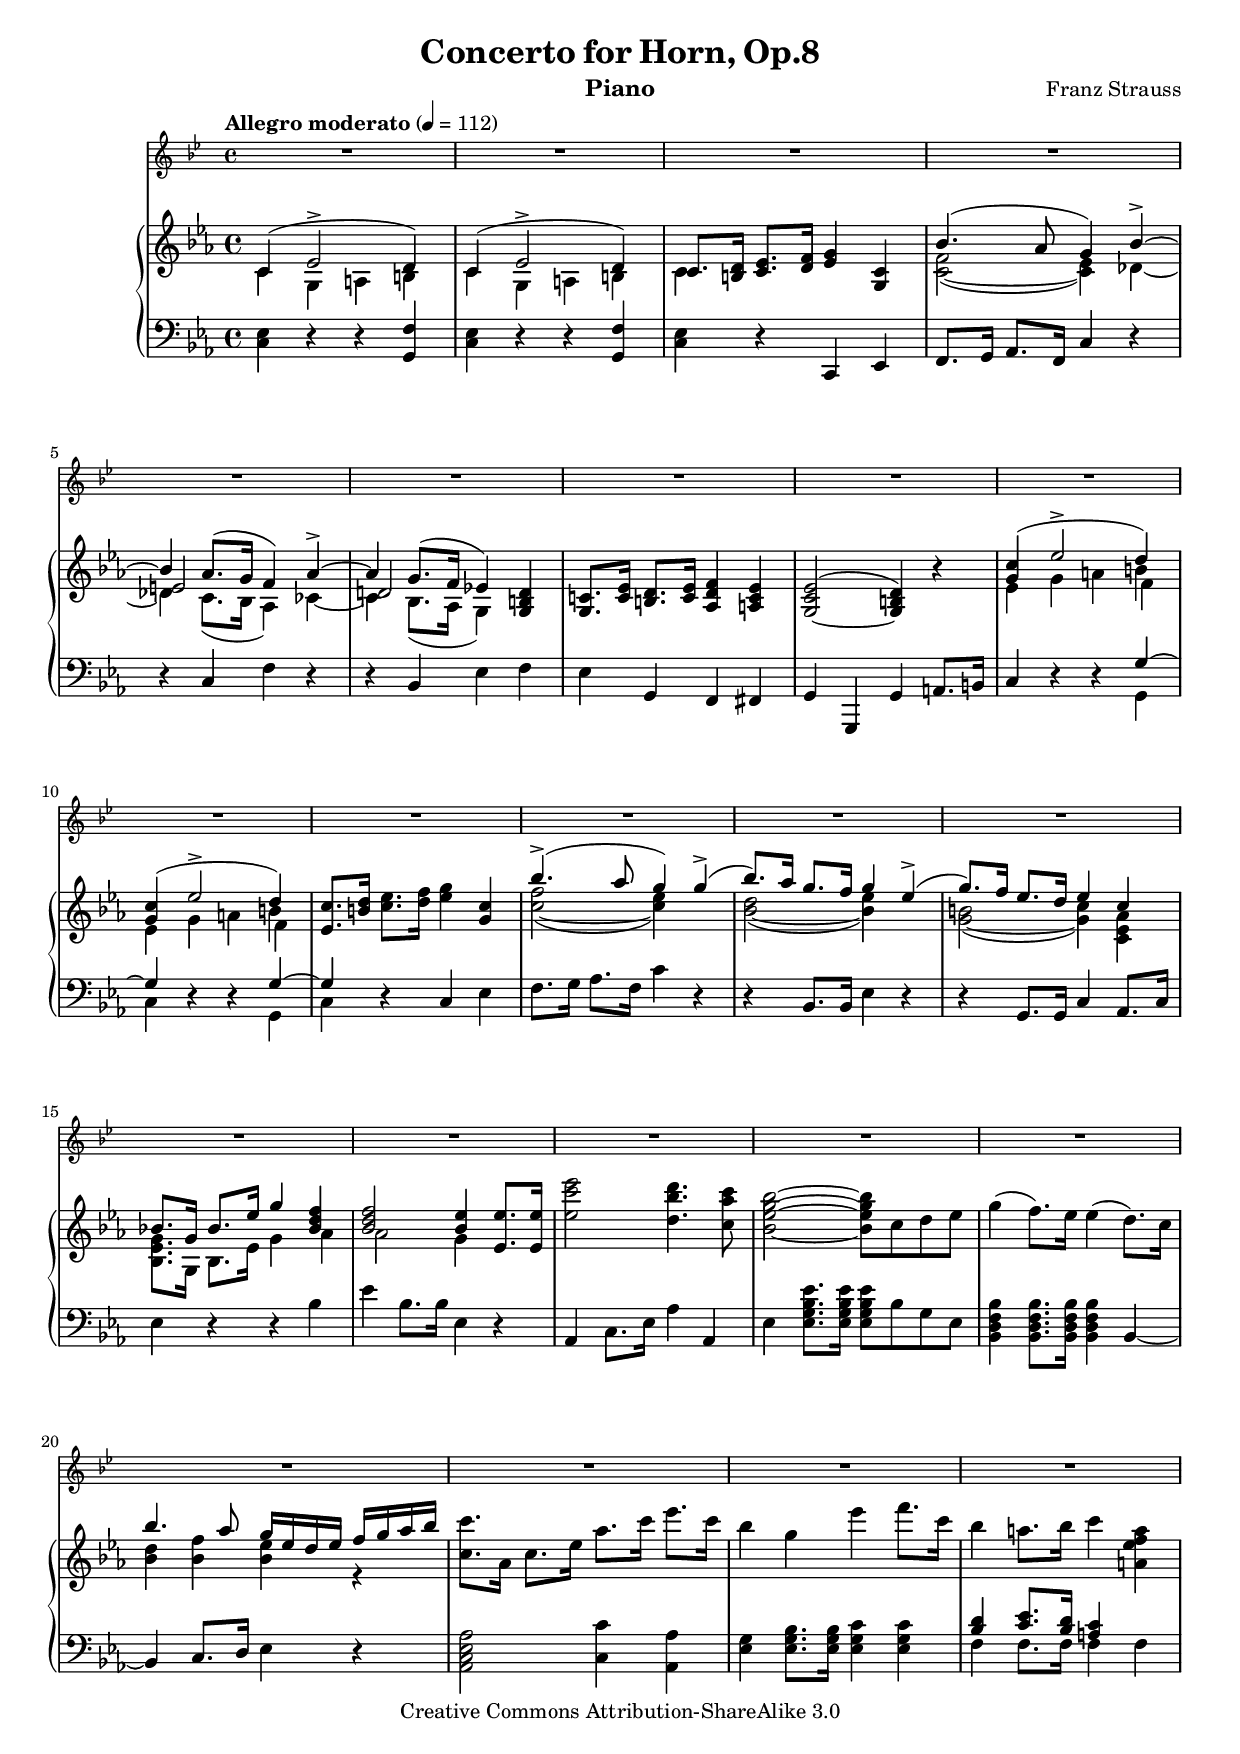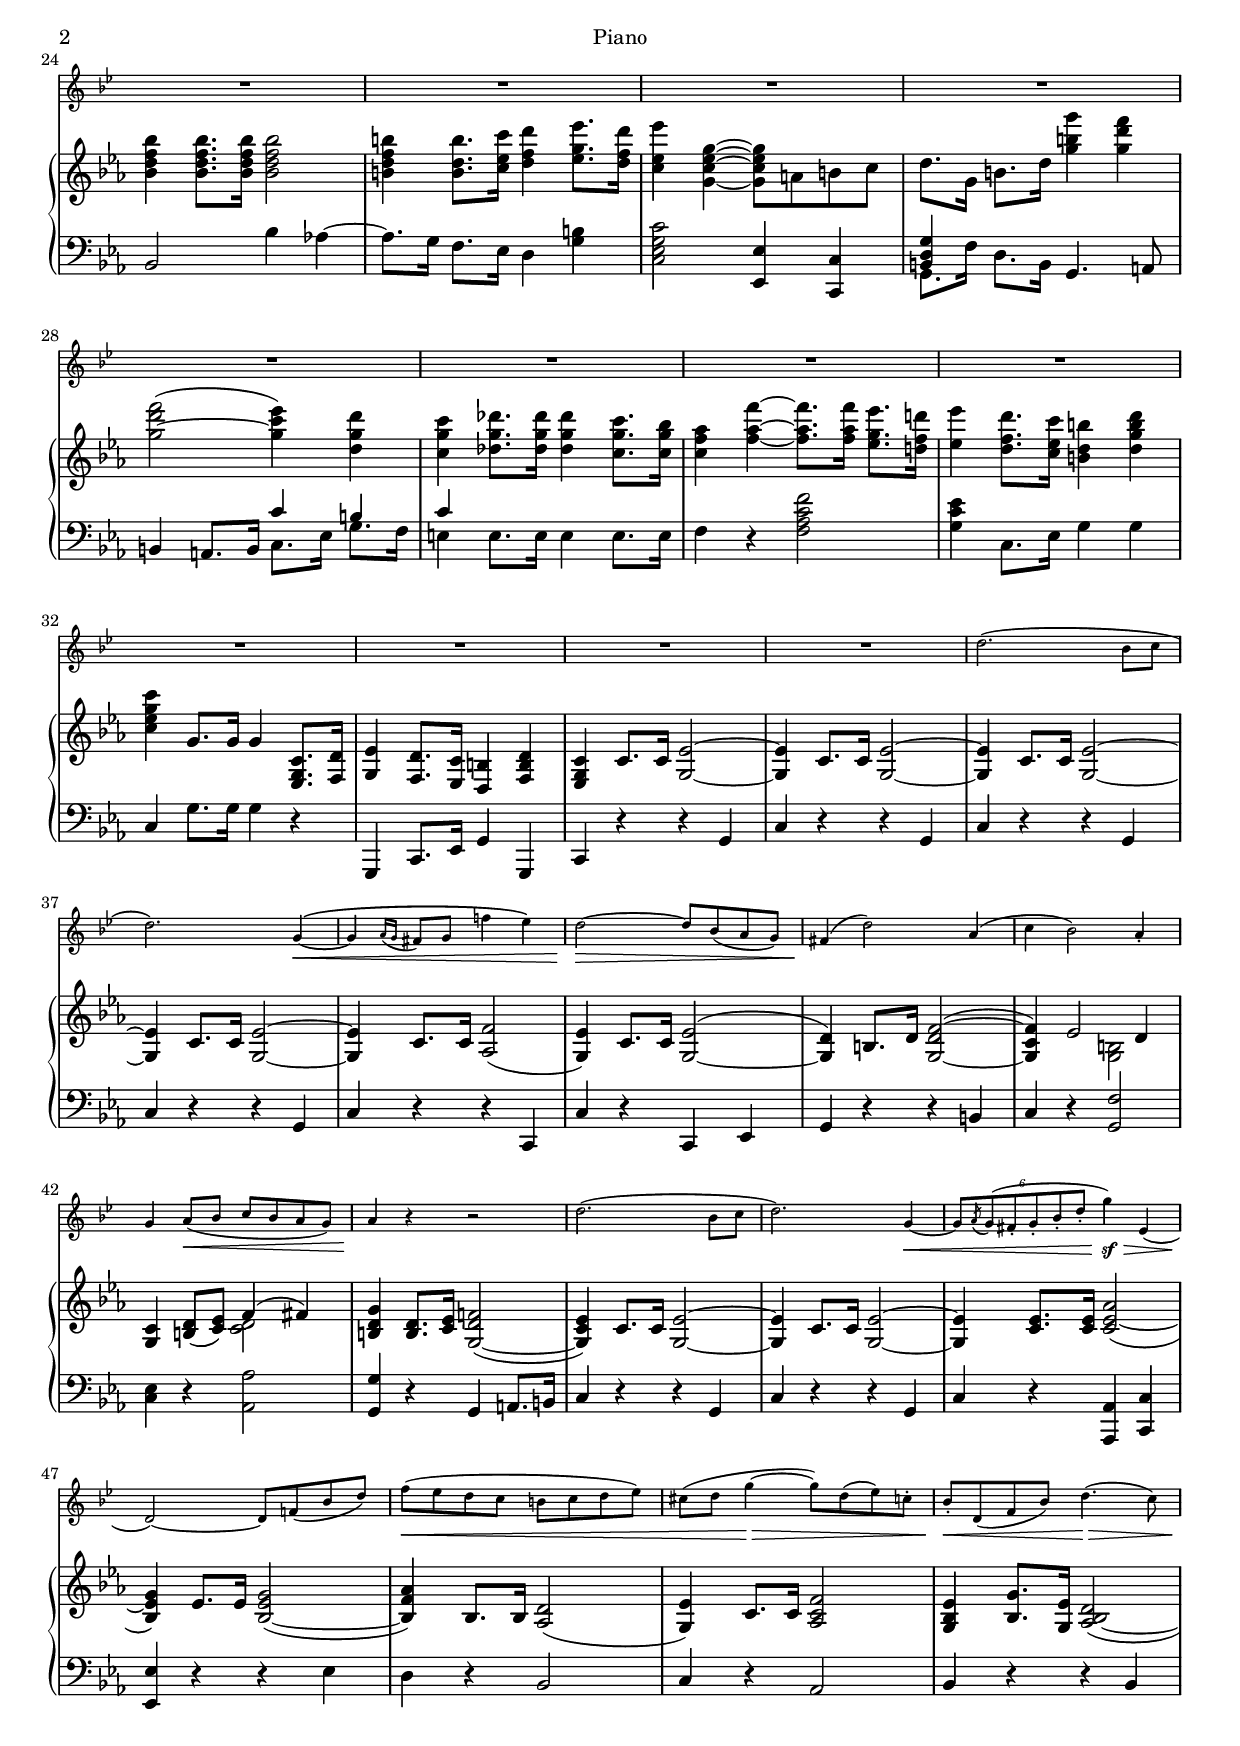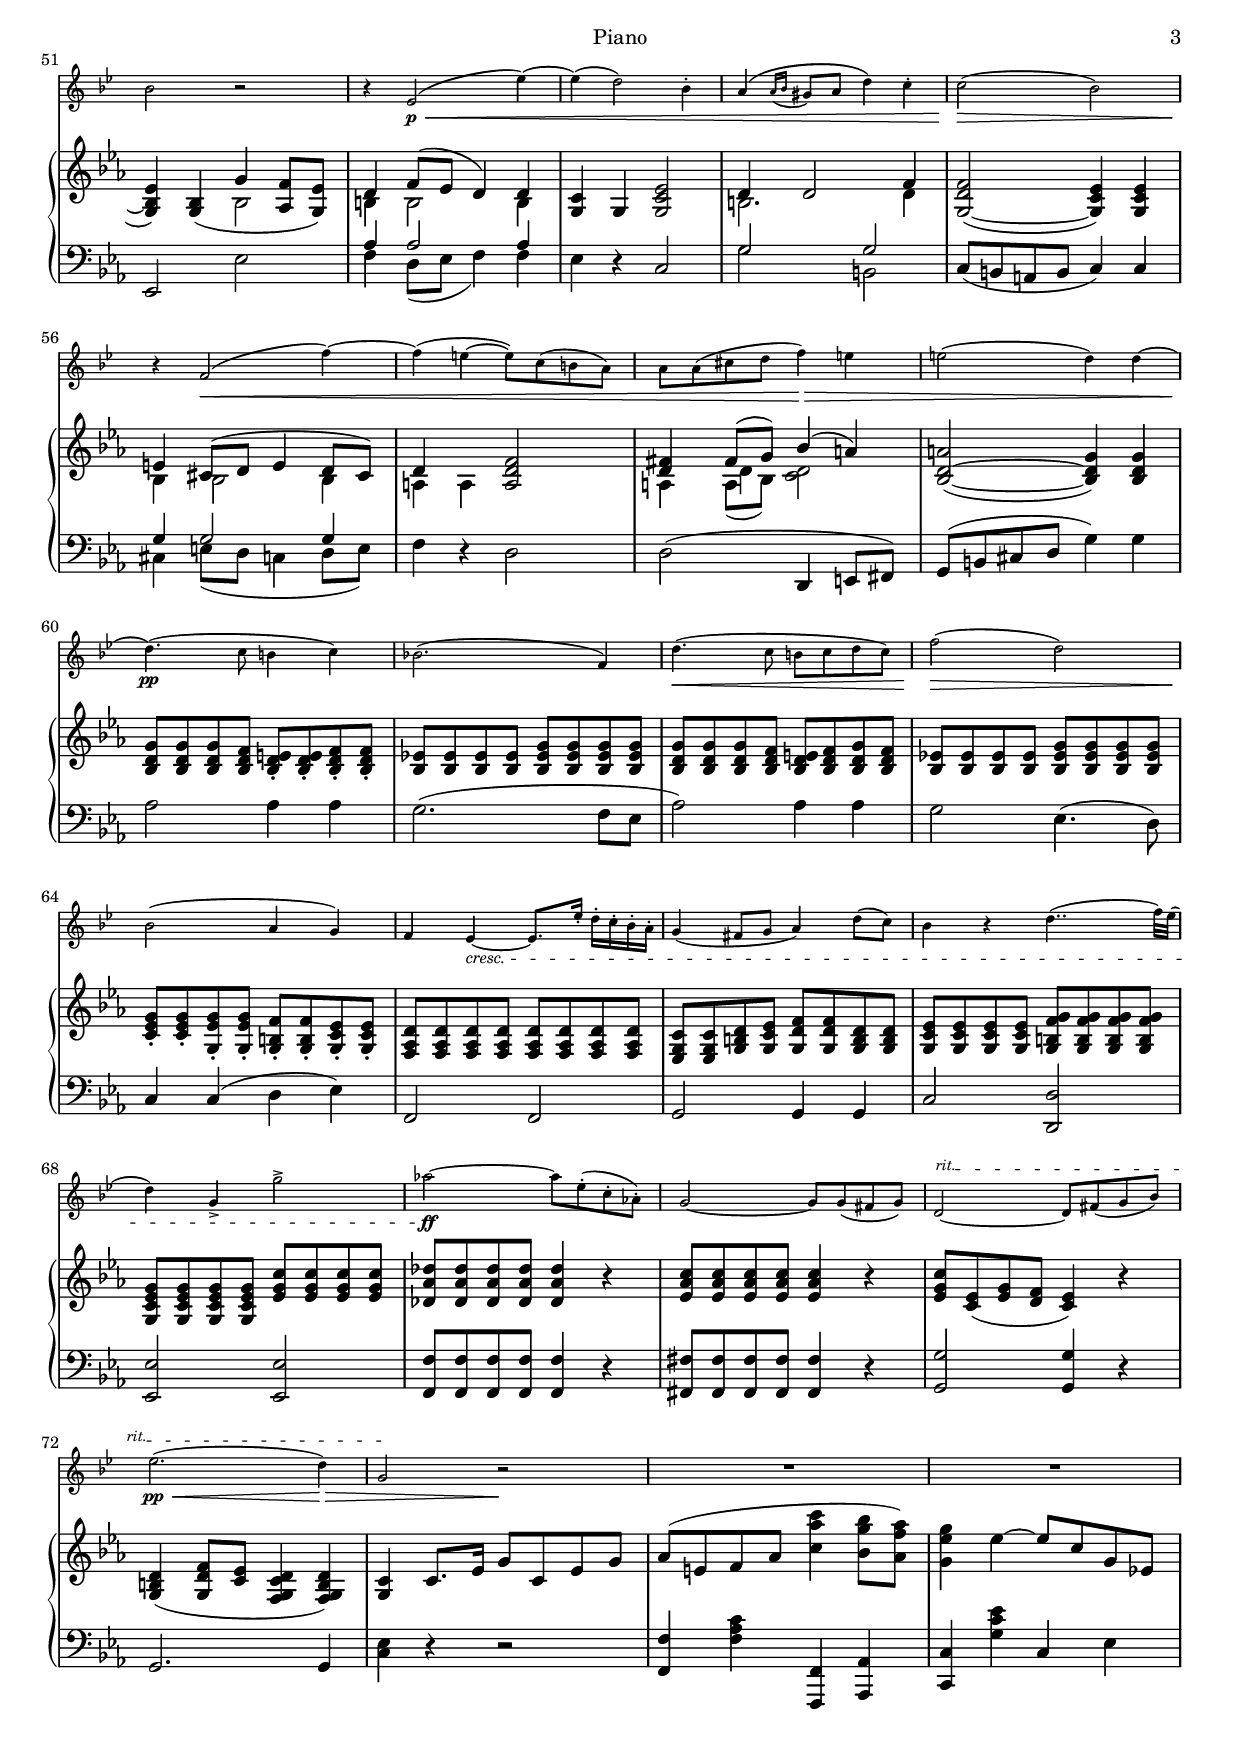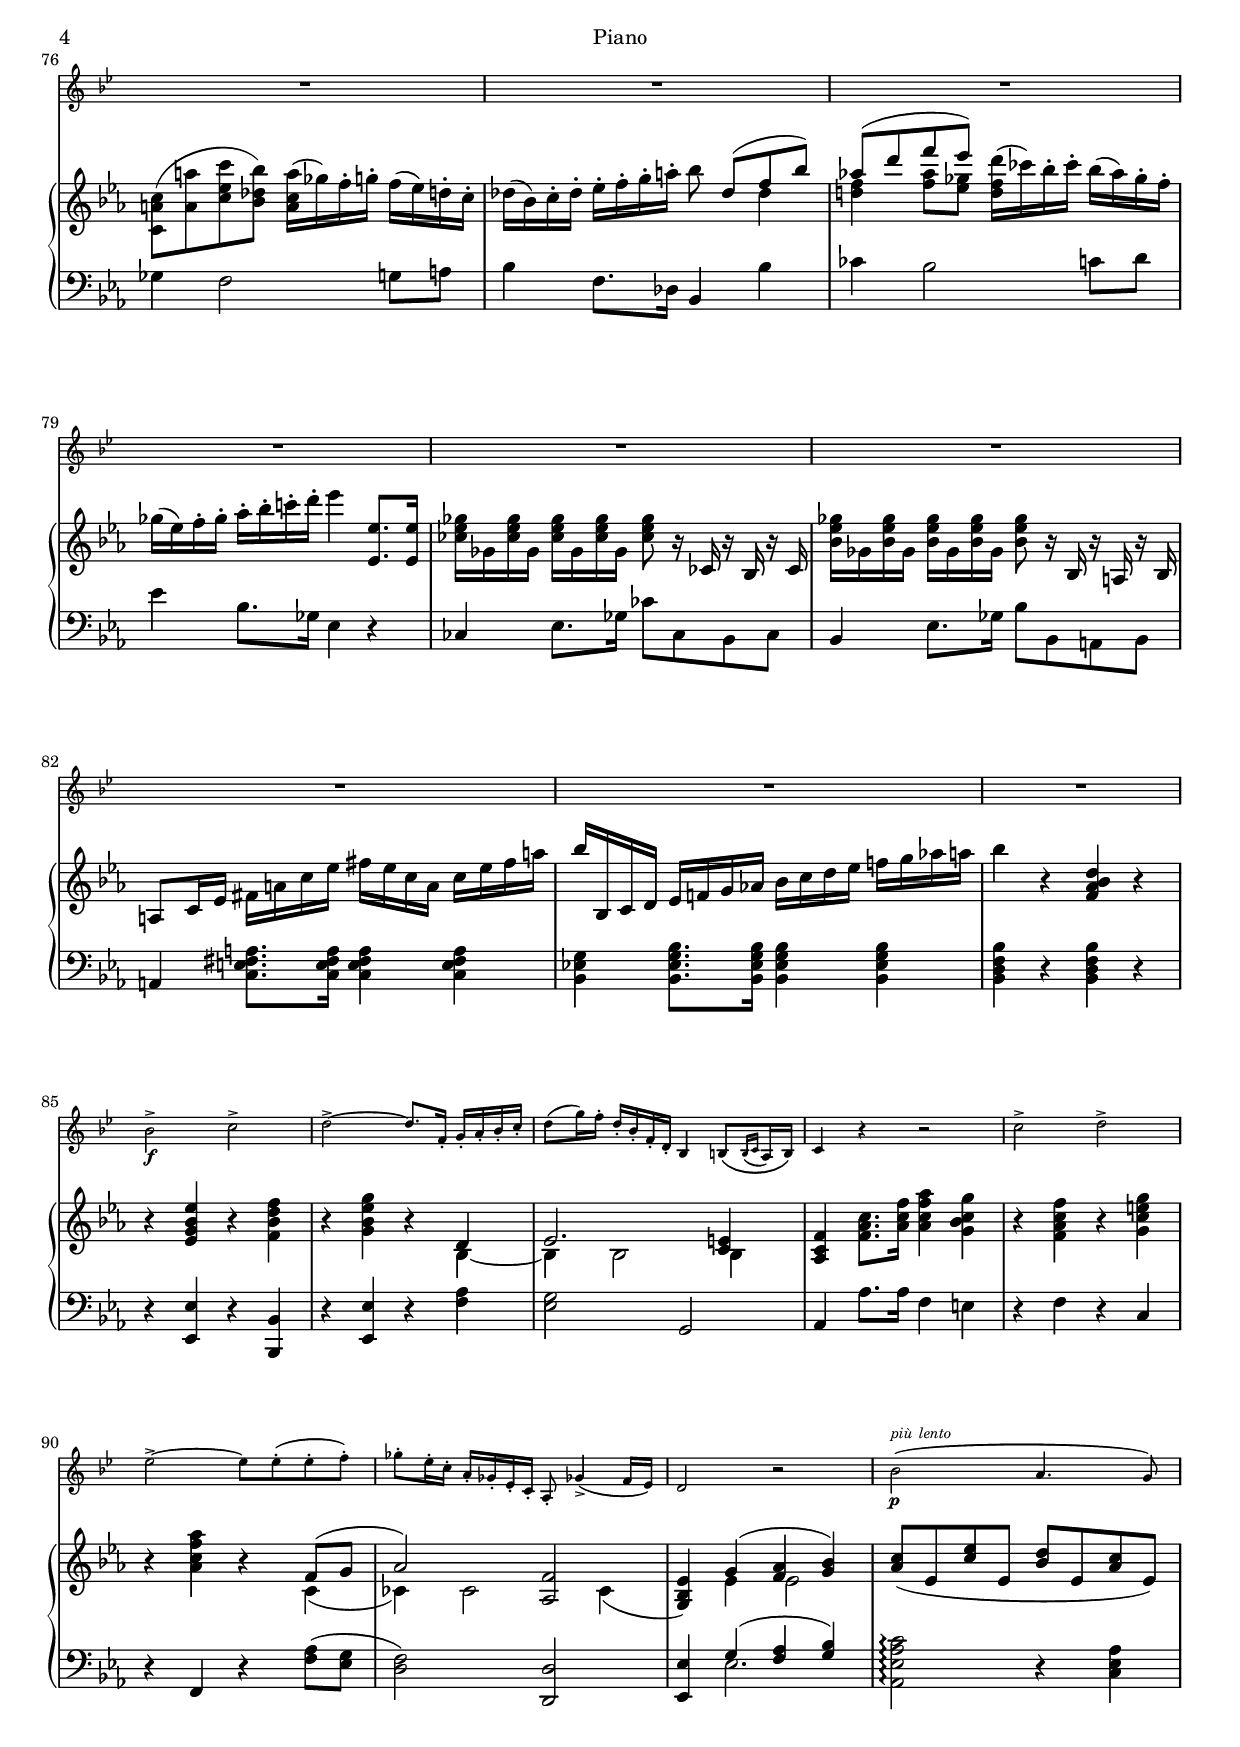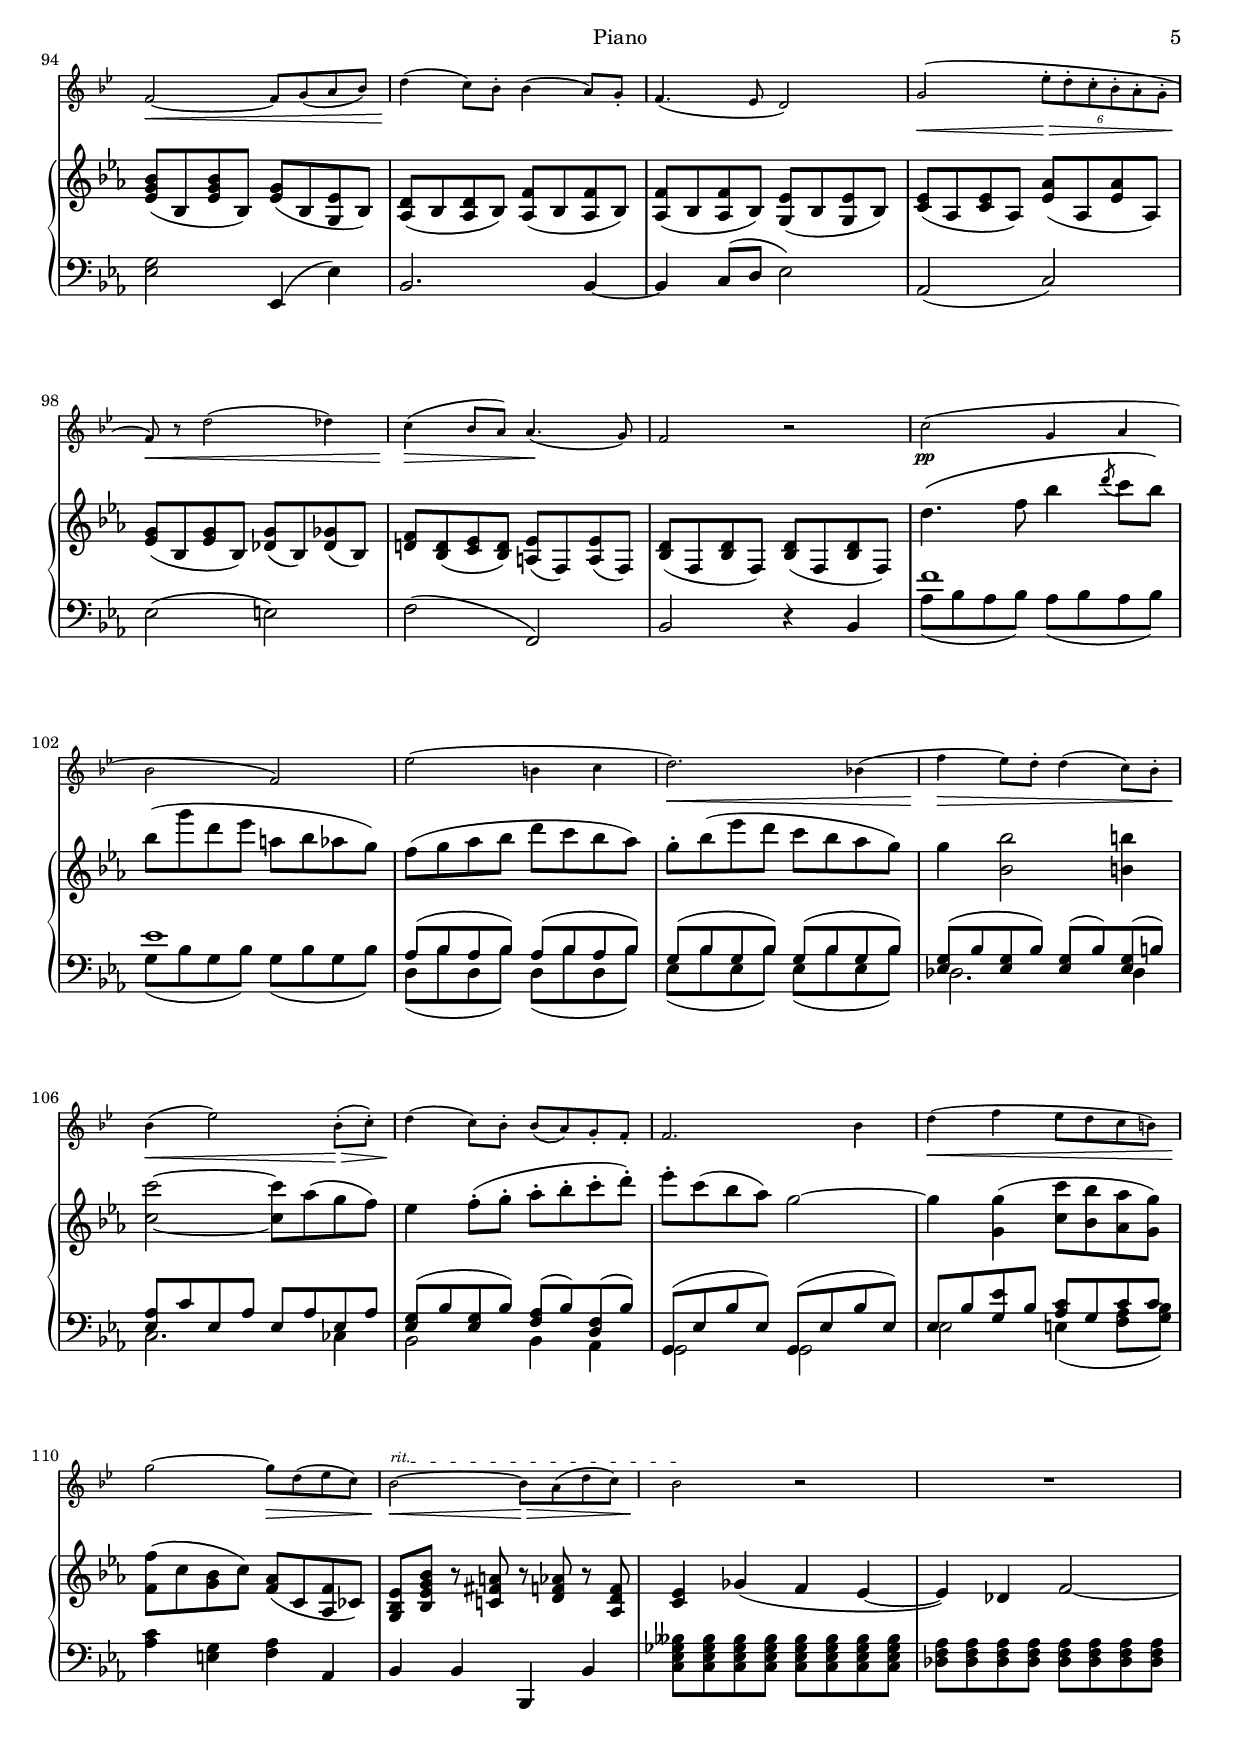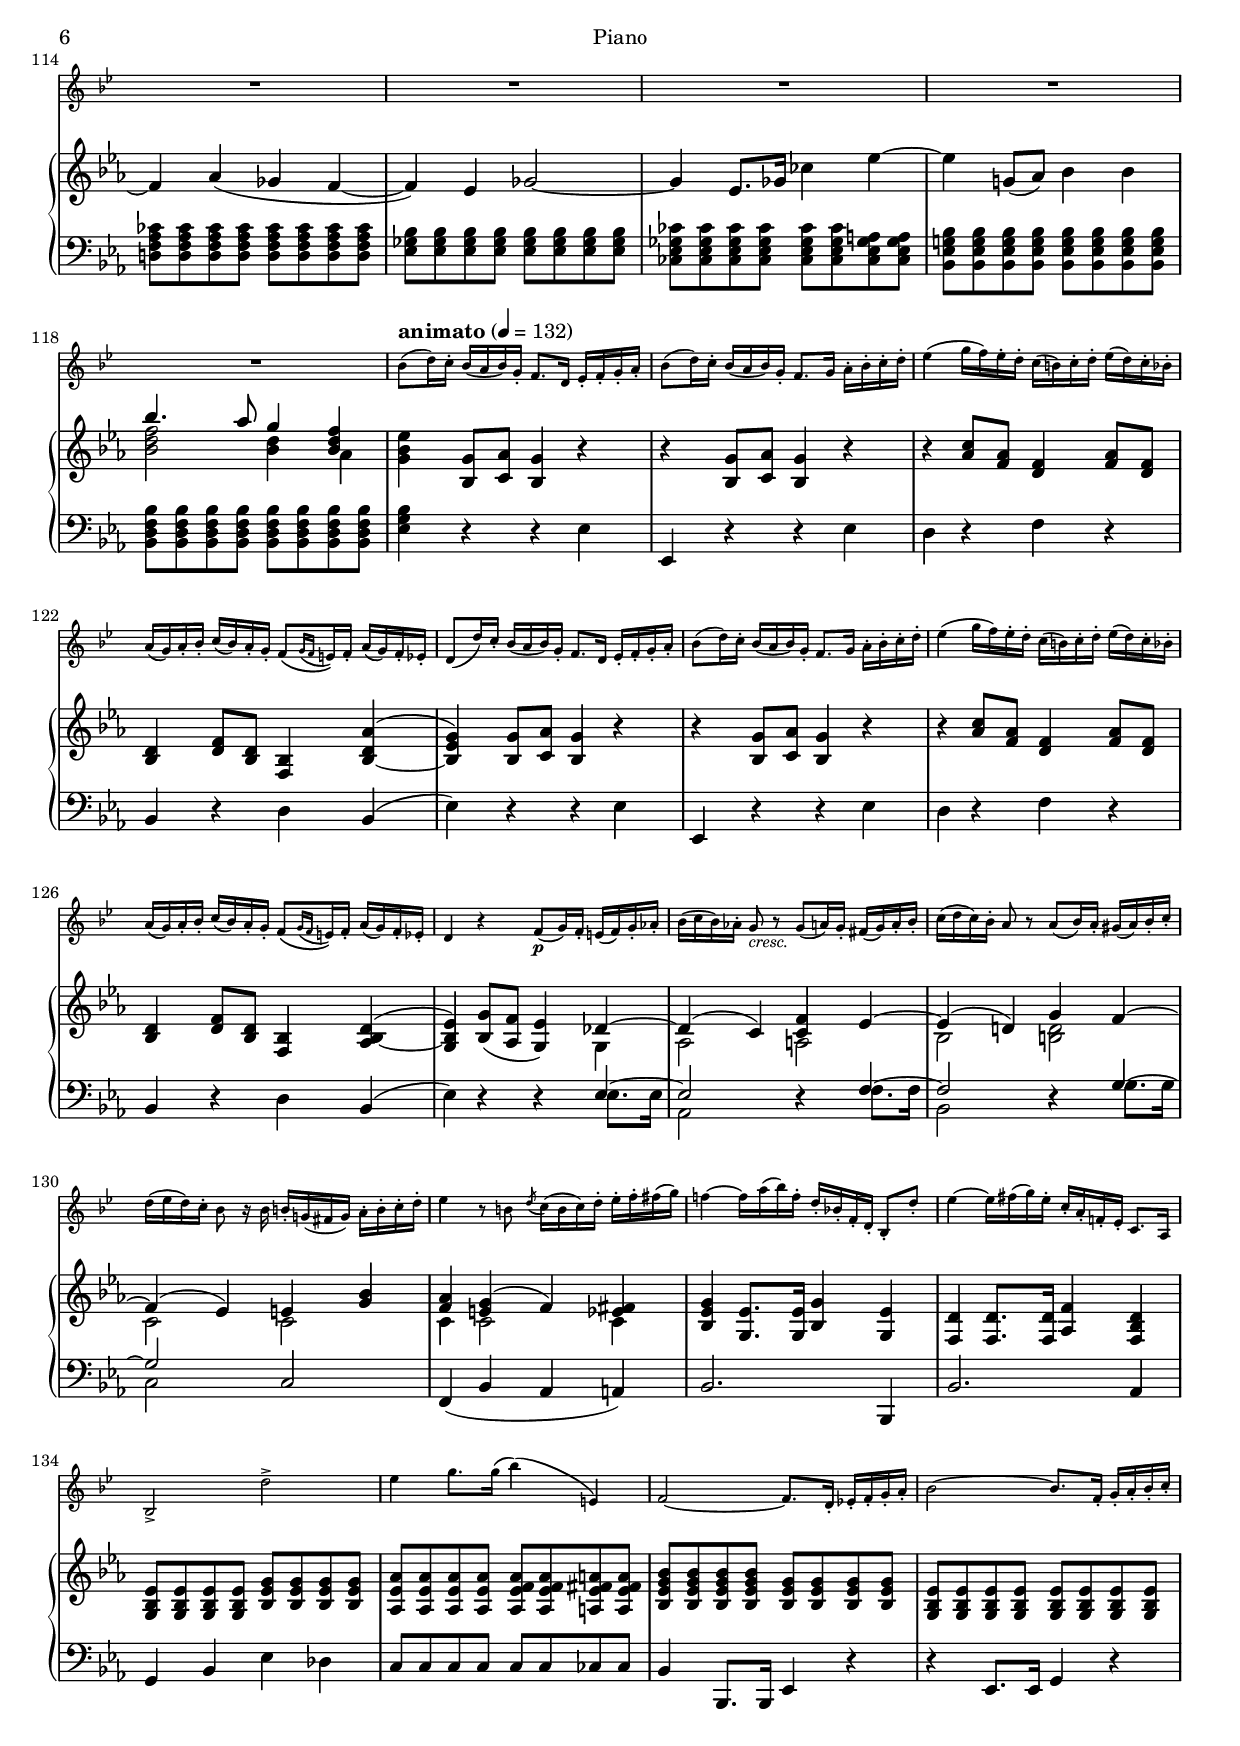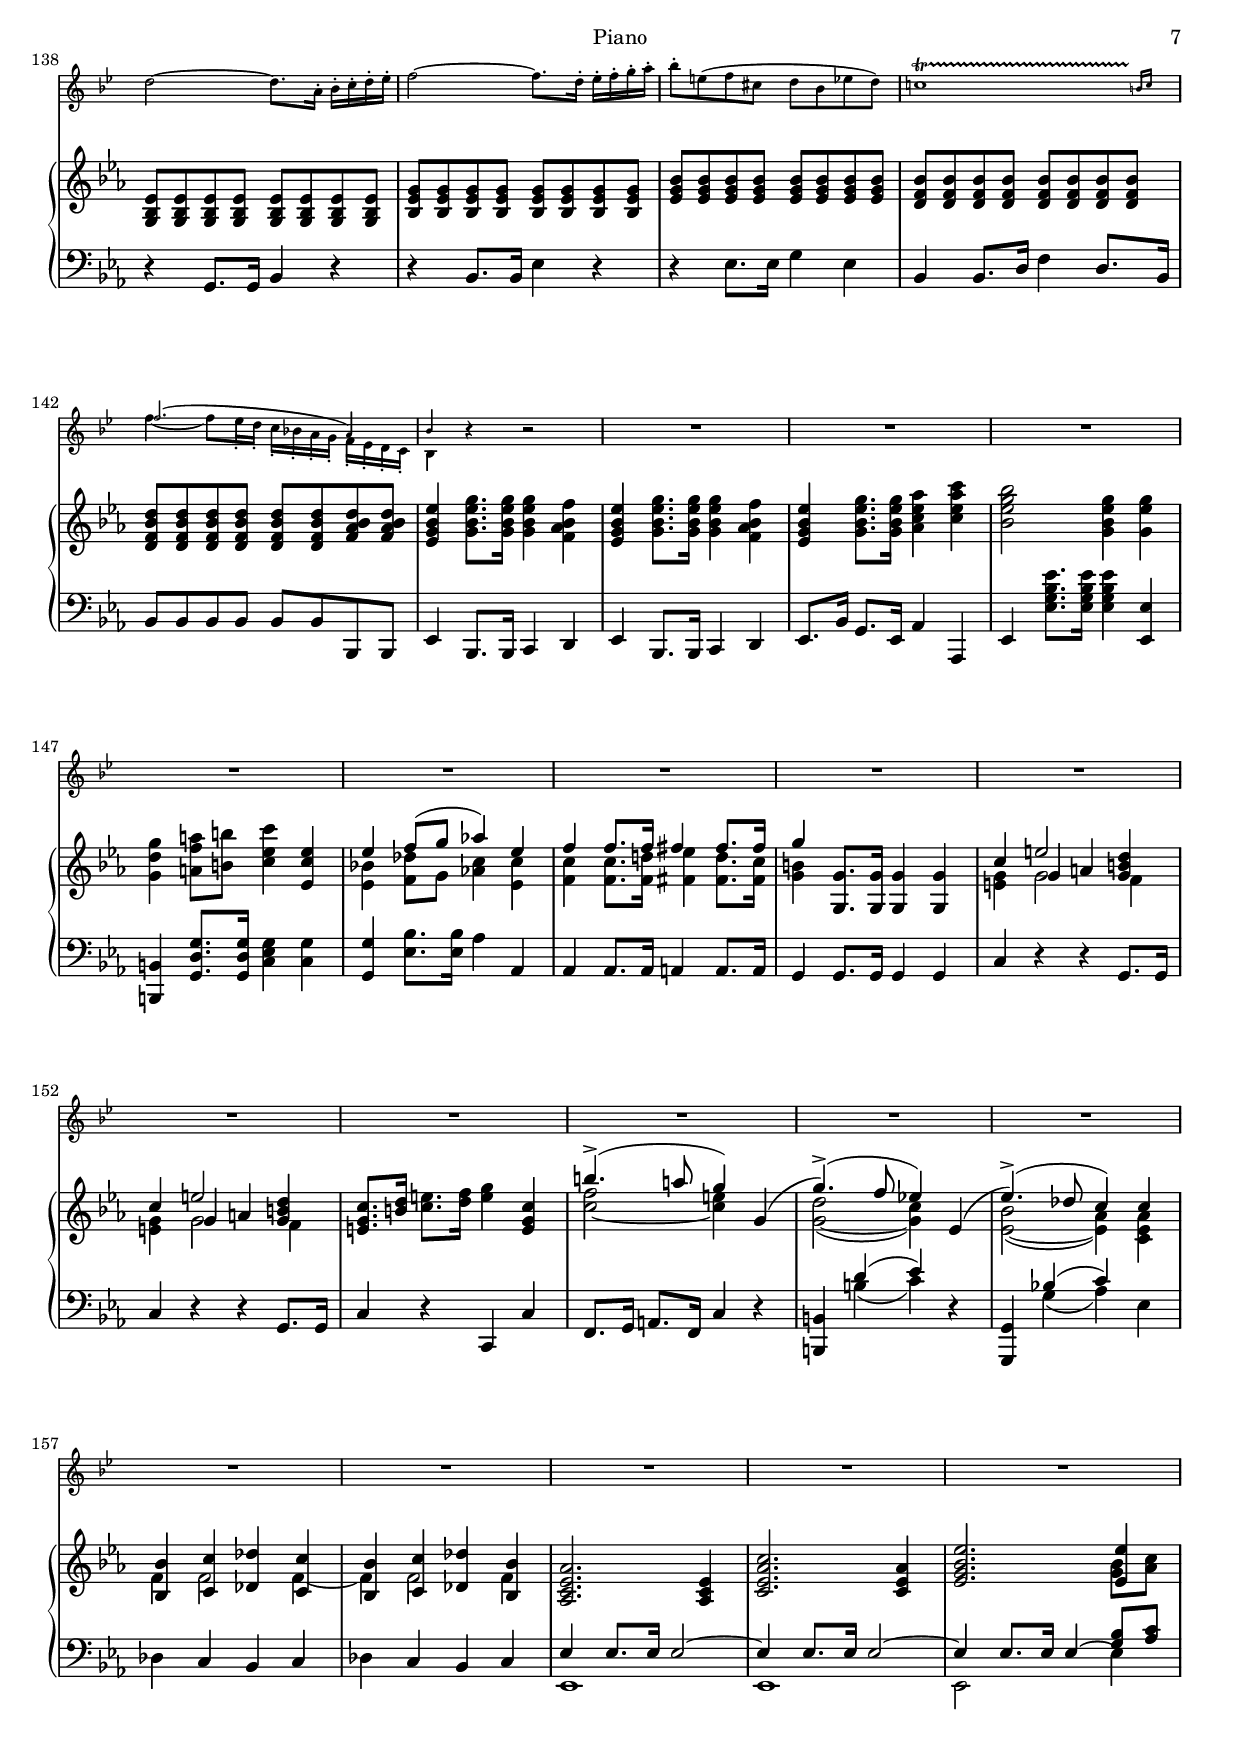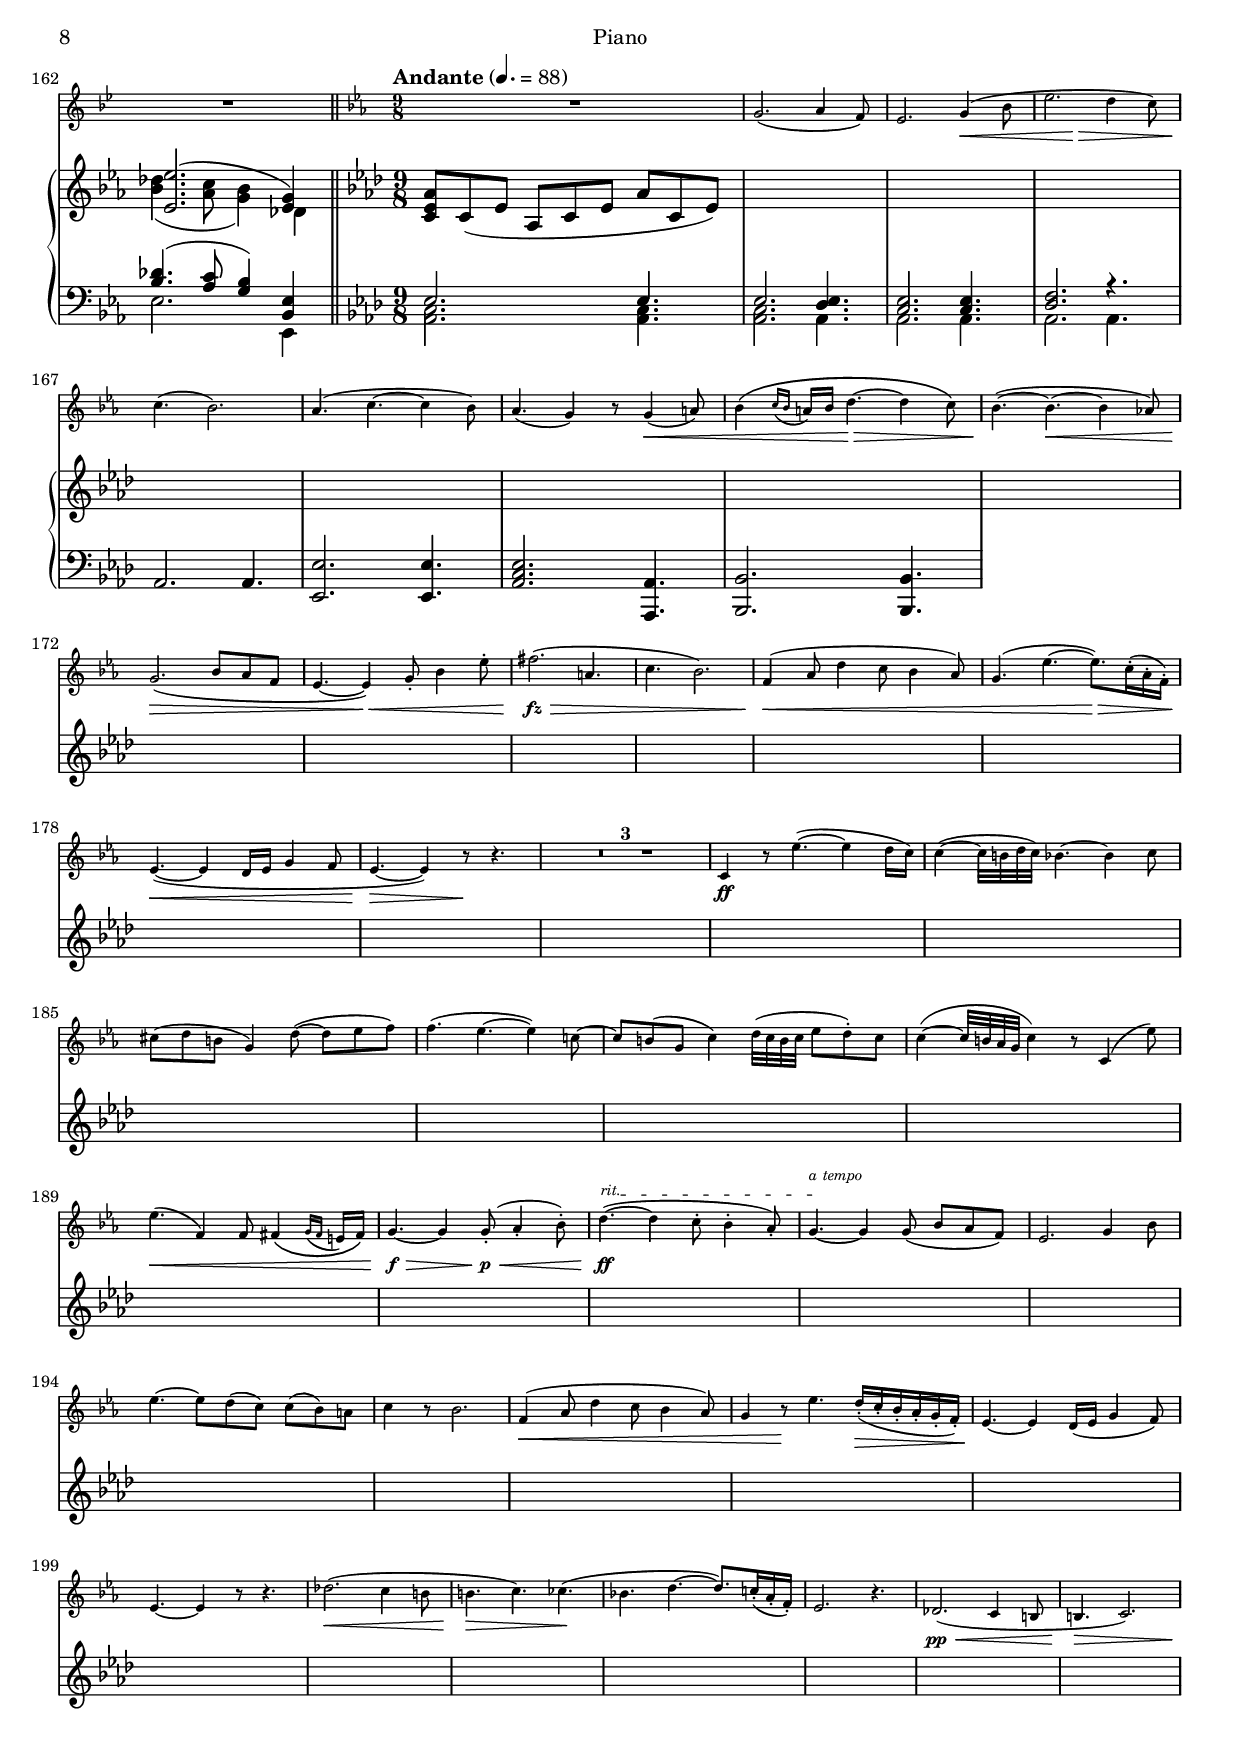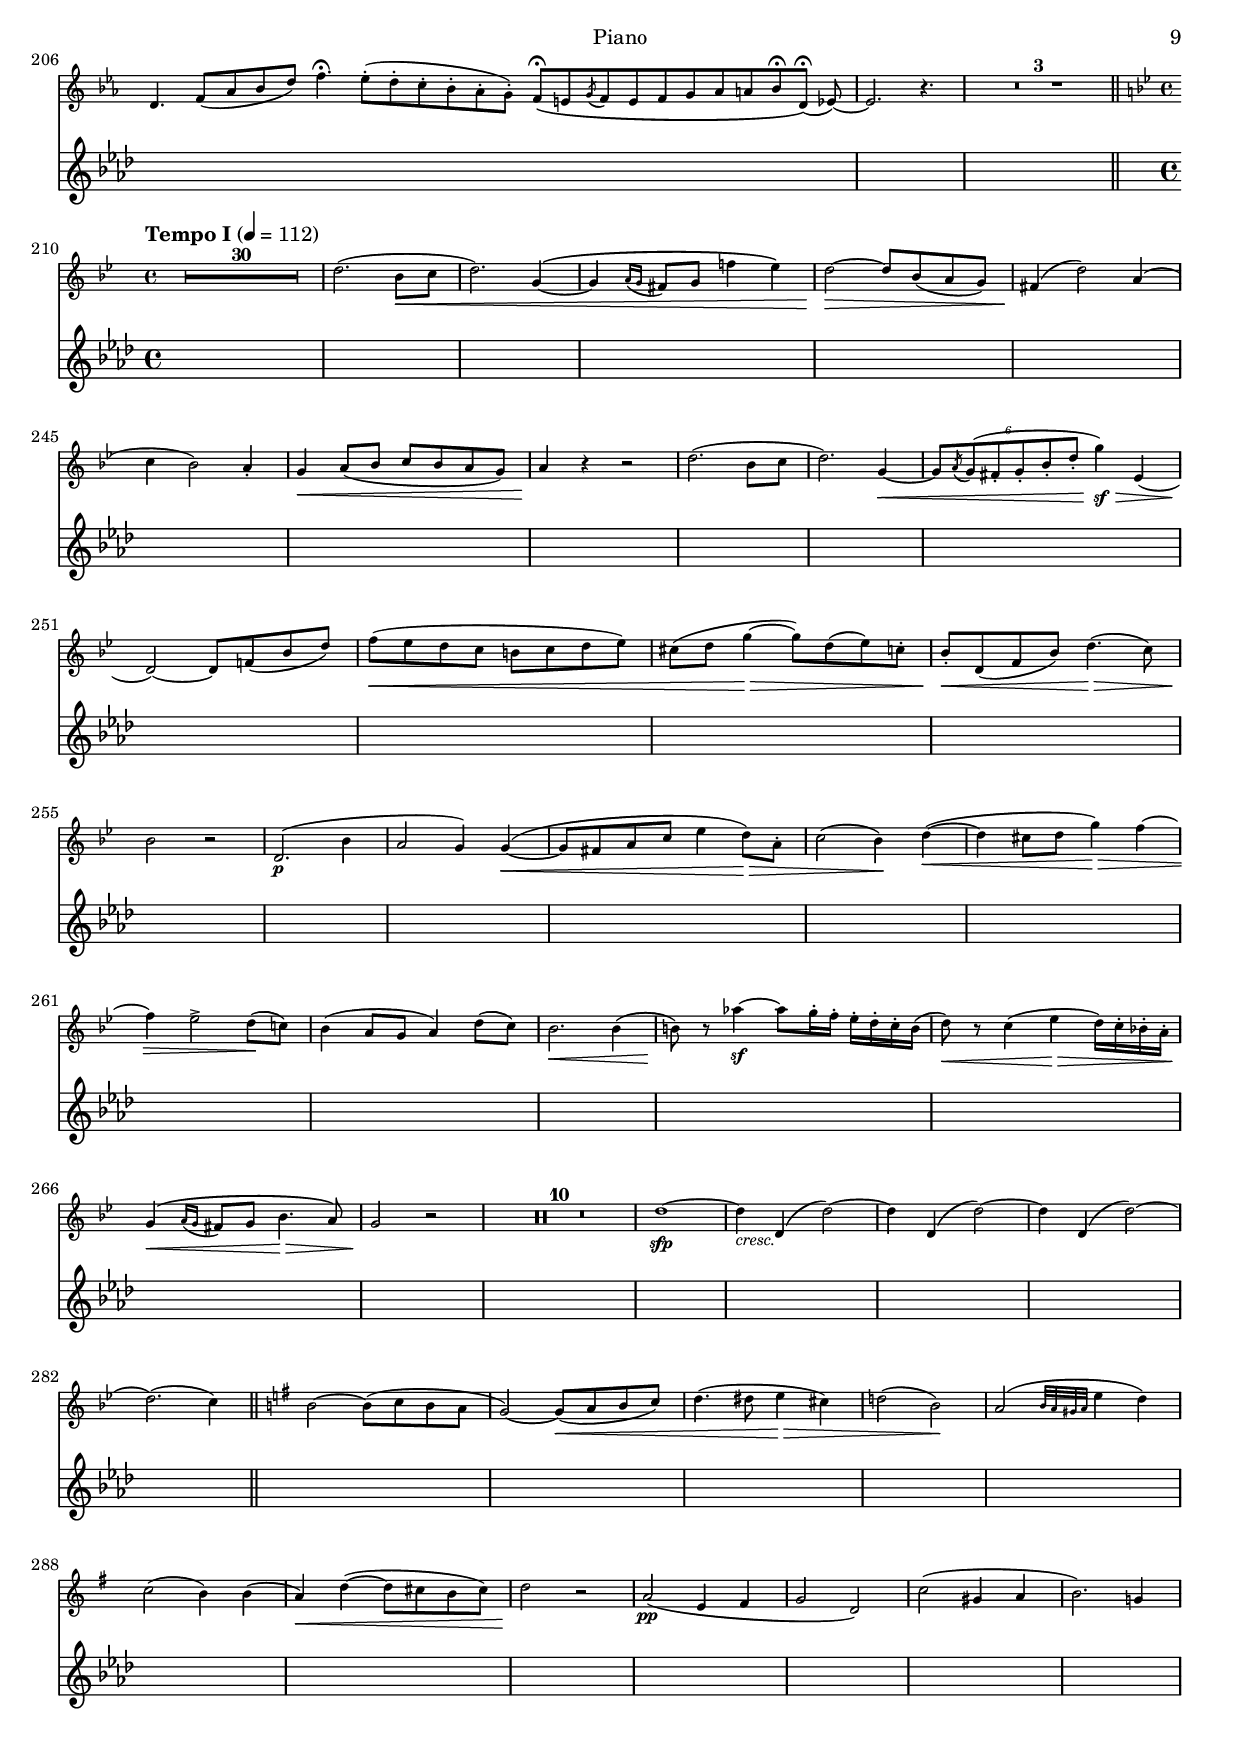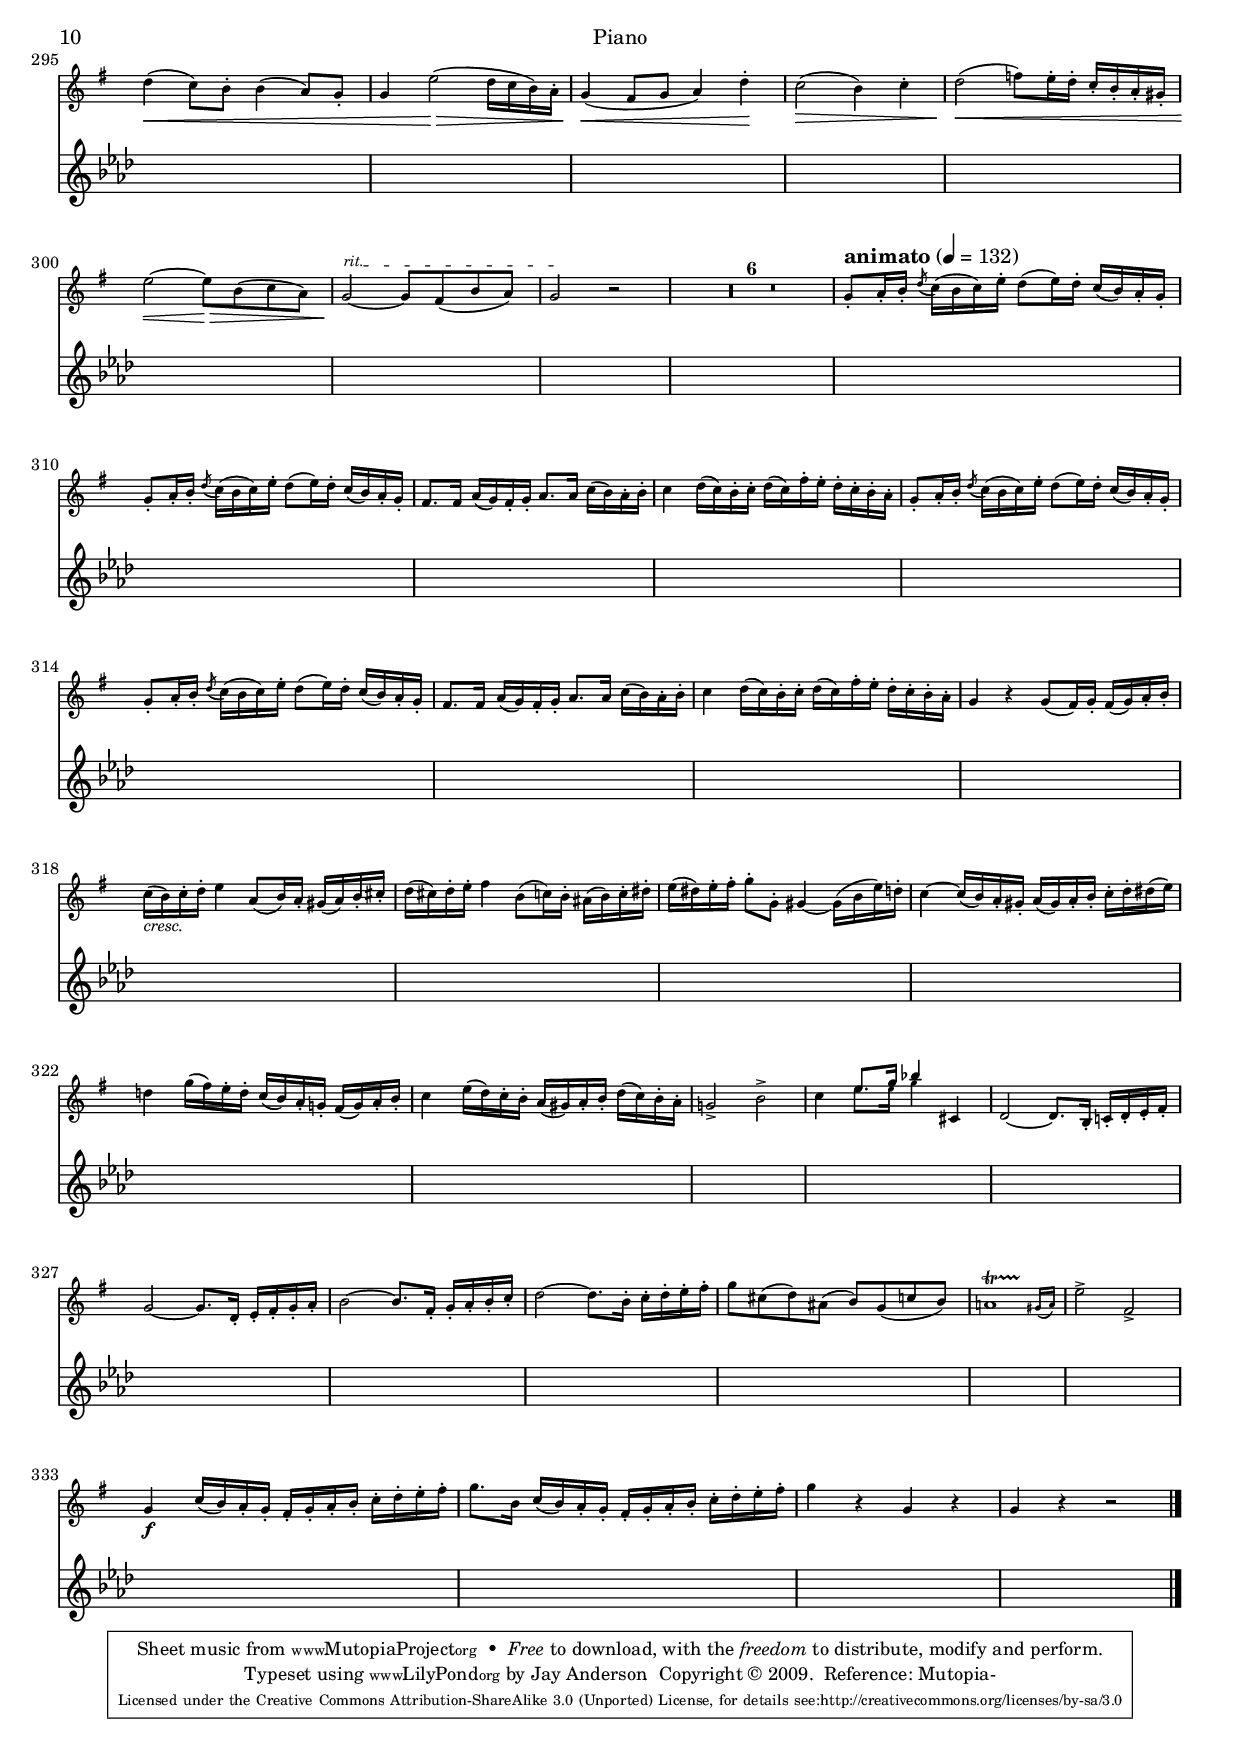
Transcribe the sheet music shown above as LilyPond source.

\version "2.12.2"

\version "2.12.2"

\version "2.12.2"

%Octave
#(define (octave-up m t)
 (let* ((octave (1- t))
      (new-note (ly:music-deep-copy m))
      (new-pitch (ly:make-pitch
        octave
        (ly:pitch-notename (ly:music-property m 'pitch))
        (ly:pitch-alteration (ly:music-property m 'pitch)))))
  (set! (ly:music-property new-note 'pitch) new-pitch)
  new-note))

#(define (octavize-chord elements t)
 (cond ((null? elements) elements)
     ((eq? (ly:music-property (car elements) 'name) 'NoteEvent)
       (cons (car elements)
             (cons (octave-up (car elements) t)
                   (octavize-chord (cdr elements) t))))
     (else (cons (car elements) (octavize-chord (cdr elements ) t)))))

#(define (octavize music t)
 (if (eq? (ly:music-property music 'name) 'EventChord)
       (ly:music-set-property! music 'elements (octavize-chord
(ly:music-property music 'elements) t)))
 music)

makeOctaves = #(define-music-function (parser location arg mus) (integer? ly:music?)
 (music-map (lambda (x) (octavize x arg)) mus))
%End octaves function

twox =  #(define-music-function (parser location x) (ly:music?)
#{
  \repeat unfold 2 $x
#})

fourx =  #(define-music-function (parser location x) (ly:music?)
#{
  \repeat unfold 4 $x
#})

sixx =  #(define-music-function (parser location x) (ly:music?)
#{
  \repeat unfold 6 $x
#})

eightx =  #(define-music-function (parser location x) (ly:music?)
#{
  \repeat unfold 8 $x
#})

piuLento = \markup {\italic {più lento}}
animato = \markup {\italic {animato}}
aTempo = \markup {\italic {a tempo}}

cadenzaRest = {R8*27}

outlineMvtI =
{
  \time 4/4
  \tempo "Allegro moderato" 4=112
  s1*35 |

  %solo
  s1*38 |

  %piano
  s1*11 |

  %solo
  s1*8 |

  %piu lento
  s1*18 |

  %rit
  s1*2 |

  %piano
  s1*6 |

  \tempo "animato" 4=132
  s1*25 |

  %piano
  s1*19 | \bar "||"
}

outlineMvtII =
{
  \time 9/8
  \tempo "Andante" 4.=88
  s4.*3*28 |

  %rit
  s4.*3 |

  %a tempo
  s4.*3*14 |

  %cadenza
  s8*27 \bar "|" %Cadenza time
  s4.*3*4 | \bar "||"
}

outlineMvtIII =
{
  \time 4/4
  \tempo "Tempo I" 4=112
  s1*30 |

  %solo
  s1*28 |

  %piano
  s1*10 |

  %solo
  s1*5 | \bar "||"

  %c major
  s1*18 |

  %rit
  s1*2 |

  %piano
  s1*6 |

  \tempo "animato" 4=132
  s1*28 | \bar "|."
}

outline =
{
  \outlineMvtI
  \outlineMvtII
  \outlineMvtIII
}

afterGraceFraction = #(cons 15 16)

\layout
{
  \context
  {
    \Score
    skipBars = ##t
    extraNatural = ##f
    \override PaperColumn #'keep-inside-line = ##t
    \override NonMusicalPaperColumn #'keep-inside-line = ##t
    autoAccidentals = #`(Staff ,(make-accidental-rule 'same-octave 0)
                               ,(make-accidental-rule 'any-octave 0)
                               ,(make-accidental-rule 'same-octave 1))
  }
}

\midi
{
  \context
  {
    \Voice
    \remove "Dynamic_performer"
  }
}


pianoRHMvtI = \relative c'
{
  \key c \minor
  \repeat unfold 2 << {c4( ees2-> d4)} \\ {c4 g a b} >> |
  << {\voiceOne c8. <d b>16 <ees c>8. <f d>16} \\ \new Voice {\voiceTwo c4} >> \oneVoice <g' ees>4 <c, g> |
  <<
    {
      bes'4.( aes8 g4) bes~-> |
      bes aes8.( g16 f4) aes4~-> |
      aes g8.( f16 ees4)
    }
    \\
    {
      <f c~>2( <ees c>4) des4~ |
      des c8.( bes16 aes4) ces~ |
      ces bes8.( aes16 g4)
    }
    \\
    {
      s1 |
      e'2 s2 |
      d2 s4
    }
  >> <d b g>4 |
  <c g>8. <ees c>16 <d b>8. <ees c>16 <f d aes>4 <ees c a> |
  <ees c g~>2^( <d b g>4) r4 |
  \repeat unfold 2
  <<
    {<c' g>4( ees2-> d4)}
    \\
    {ees,4 g a b}
    \\
    {}
    \\
    {
      s2.
      \once \override NoteColumn #'force-hshift = #0.5
      f4
    }
  >> |
  <ees c'>8. <b' d>16 <c ees>8. <d f>16 <ees g>4 <c g> |
  <<
    {
      bes'4.(-> aes8 g4) g(-> |
      bes8.) aes16 g8. f16 g4 ees(-> |
      g8.) f16 ees8. d16 ees4 c |
    }
    \\
    {
      <c~ f>2( <c ees>4) s |
      <bes~ d>2( <bes ees>4) s |
      <g~ b>2( <g c>4) <aes ees c> |
    }
  >> |
  <<
    {
      bes8. g16 bes8. ees16 g4 <f d bes> |
      <f d bes>2 <ees bes>4
    }
    \\
    {
      <g, ees bes>8. g,16 bes8. ees16 g4 aes |
      aes2 g4
    }
  >> <ees ees'>8. <ees ees'>16 |
  <ees' c' ees>2 <d bes' d>4. <c aes' c>8 |
  <bes ees g bes>2~ <bes ees g bes>8 \makeOctaves #1 {c8 d ees |
  g4( f8.) ees16 ees4( d8.) c16} |
  <<
    {bes'4. aes8 g16 ees d ees f g aes bes}
    \\
    {<bes, d>4 <bes f'> <bes ees> r}
  >> |
  <c c'>8. aes16 c8. \makeOctaves #-1 {ees16 aes8. c16 ees8. c16 |
  bes4 g ees' f8. c16 |
  bes4 a8. bes16 c4} <a f ees a,>4 |
  <bes f d bes>4 <bes f d bes>8. <bes f d bes>16 <bes f d bes>2 |
  <b f d b>4 <b, d b'>8. <c ees c'>16 <d f d'>4 <ees g ees'>8. <d f d'>16 |
  <c ees ees'>4 <g c ees g>4~ <g c ees g>8 \makeOctaves #1 {a8 b c |
  d8. g,16 b8. d16} <g b g'>4 <g d' f> |
  <g~ d' f>2( <g c ees>4) <d g d'> |
  <c g' c> <des g des'>8. <des g des'>16 <des g des'>4 <c g' c>8. <c g' bes>16 |
  <c f aes>4 <f aes f'>4~ <f aes f'>8. <f aes f'>16 <ees g ees'>8. <d f d'>16 |
  <ees ees'>4 <d f d'>8. <c ees c'>16 <b d b'>4 <d g b d> |
  <c ees g c> g8. g16 g4 <c, g ees>8. <d f,>16 |
  <ees g,>4 <d f,>8. <c ees,>16 <b d,>4 <d b f> |
  <c g ees> c8. c16 <ees g,>2~ |
  \repeat unfold 3 {<ees g,>4 c8. c16 <ees g,>2~ |}
  <ees g,>4 c8. c16 <f aes,>2( |
  <ees g,>4) c8. c16 <ees g,~>2^( |
  <d g,>4) b8. d16 <f~ d g,~>2^( |
  <f c g>4) << {ees2 d4} \\ {s4 <b g>2} >> |
  <c g>4 <d b>8( <ees c>) << {f4( fis)} \\ {<d c>2} >> |
  <b d g>4 <b d>8. <c ees>16 <f d g,~>2( |
  <ees c g>4) c8. c16 <ees g,>2~ |
  <ees g,>4 c8. c16  <ees g,>2~ |
  <ees g,>4 <ees c>8. <ees c>16 <aes ees~ c>2( |
  <g ees bes>4) ees8. ees16 <g ees bes~>2( |
  <aes f bes,>4) bes,8. bes16 <d aes>2( |
  <ees g,>4) c8. c16 <f c aes>2 |
  <ees bes g>4 <g bes,>8. <ees g,>16 <d bes~ aes>2( |
  <ees bes g>4) <bes g>( << {\voiceOne g'4 <f aes,>8 <ees g,>)} \new Voice {\voiceTwo bes2} >> \oneVoice |
  <<
    {\voiceOne d4 f8( ees d4) d}
    \new Voice {\voiceTwo b4 b2 b4}
  >> \oneVoice |
  <g c>4 g <g c ees>2 |
  << {\voiceOne d'4 d2 f4} \new Voice {\voiceTwo b,2. d4} >> \oneVoice |
  <f d g,~>2( <ees c g>4) <ees c g> |
  <<
    {\voiceOne e4 cis8( d e4 d8 cis) | d4 s}
    \new Voice {\voiceTwo bes4 bes2 bes4 | a a}
  >> \oneVoice <a d f>2 |
  <<
    {\voiceOne <fis' d>4 fis8( g) bes4( a)}
    \new Voice {\voiceTwo a,4 a8( bes) <c d>2}
    \new Voice {\voiceFour s4
      \once \override NoteColumn #'force-hshift = #1.2
      d}
  >> \oneVoice |
  <bes~ d~ a'>2( <bes d g>4) <bes d g> |
  <bes d g>8 <bes d g> <bes d g> <bes d f> <bes d e>-. <bes d e>-. <bes d f>-. <bes d f>-. |
  \repeat unfold 4 <bes ees>8 \repeat unfold 4 <bes ees g>8 |
  <bes d g>8 <bes d g> <bes d g> <bes d f> <bes d e> <bes d f> <bes d g> <bes d f> |
  \repeat unfold 4 <bes ees>8 \repeat unfold 4 <bes ees g>8 |
  <c ees g>-. <c ees g>-. <g ees' g>-. <g ees' g>-. <g b f'>-. <g b f'>-. <g c ees>-. <g c ees>-. |
  \repeat unfold 8 <f aes d>8 |
  <ees g c> <ees g c> <g b d> <g c ees> <g d' f> <g d' f> <g b d> <g b d> |
  \repeat unfold 4 <g c ees> \repeat unfold 4 <g b f' g> |
  \repeat unfold 4 <g c ees g> \repeat unfold 4 <ees' g c> |
  \repeat unfold 4 <des aes' des> <des aes' des>4 r |
  \repeat unfold 4 <ees aes c>8 <ees aes c>4 r |
  <ees g c>8 <c ees>8( <ees g> <d f> <c ees>4) r |
  <g b d>4( <g d' f>8 <c ees> <f, g c d>4 <f g b d>) |
  <g c> c8. ees16 g8 \makeOctaves #1 {c, ees g |
  aes( e f aes} <c aes' c>4 <bes g' bes>8 <aes f' aes>) |
  <g ees' g>4 \makeOctaves #1 {ees'4~ ees8 c g ees} |
  <c a' c>8( <a' a'> <c ees c'> <bes des bes'>) <a c a'>16( ges') f-. g-. f( ees) d-. c-. |
  des( bes) c-. des-. ees-. f-. g-. a-. bes8 \voiceOne des,[( << { f bes])} \new Voice {\voiceTwo des,4} >> \oneVoice |
  << {\voiceOne aes'8( d f ees)} \new Voice {\voiceTwo <f, d>4 <f aes>8 <ees ges>} >> \oneVoice
  <d f d'>16( ces') bes-. ces-. bes( aes) ges-. f-. |
  ges( ees) f-. ges-. aes-. bes-. c-. d-. ees4 <ees, ees,>8. <ees ees,>16 |
  \repeat unfold 4 {<ces ees ges>16 ges} <ces ees ges>8 r16 ces, r bes r ces |
  \repeat unfold 4 {<bes' ees ges>16 ges} <bes ees ges>8 r16 bes, r a r bes |
  a8 c16 ees fis a c ees fis ees c a c ees fis a |
  bes bes,, c d ees f g aes bes c d ees f g aes a |
  bes4 r <d, bes aes f> r |
  r <ees bes g ees> r <f d bes f> |
  r <g ees bes g> r << {d,4 | ees2. <e c>4} \\ {bes4~ | bes bes2 bes4} >> |
  <aes c f>4 <f' aes c>8. <aes c f>16 <aes c f aes>4 <g bes c g'> |
  r <f aes c f> r <g c e g> |
  r <aes c f aes> r << \new Voice {\voiceOne f8( g | aes2) <f aes,>} {\voiceTwo c4( | ces) ces2 ces4(} >> \oneVoice |
  <g bes ees>4) << {g'4( <aes f> <bes g>)} \\ {ees,4 ees2} >> |
  <aes c>8( ees <c' ees> ees, <bes' d> ees, <aes c> ees) |
  <ees g bes>( bes <ees g bes> bes) <ees g>( bes <g ees'> bes) |
  <aes d>( bes <aes d> bes) <aes f'>( bes <aes f'> bes) |
  <aes f'>( bes <aes f'> bes) <g ees'>( bes <g ees'> bes) |
  <c ees>( aes <c ees> aes) <ees' aes>( aes, <ees' aes> aes,) |
  <ees' g>( bes <ees g> bes) <des g>( bes) <des ges>( bes) |
  <d f> <bes d>( <c ees> <bes d>) <a ees'>( f) <a ees'>( f) |
  <bes d>( f <bes d> f) <bes d>( f <bes d> f) |
  d''4.\( f8 bes4 \acciaccatura d8 c8 bes\) |
  bes( g' d ees a, bes aes g) |
  f( g aes bes d c bes aes) |
  g-. bes( ees d c bes aes g) |
  g4 <bes bes,>2 <b b,>4 |
  <c c,>2~ <c c,>8 aes( g f) |
  ees4 f8-.( g-. aes-. bes-. c-. d-.) |
  ees-. c( bes aes) g2~ |
  g4 <g g,>( <c c,>8 <bes bes,> <aes aes,> <g g,>) |
  <f f,>( c <bes g> c) <aes f>( c, <f aes,> ces) |
  <ees bes g> <bes' g ees bes> r <a fis c> r <aes f d> r <f d aes> |
  <ees c>4 \makeOctaves #1 {ges4( f ees~ |
  ees) des f2~ |
  f4 aes( ges f~ |
  f) ees ges2~ |
  ges4 ees8. ges16 ces4 ees~ |
  ees g,8( aes) bes4 bes |}
  <<
    {\voiceOne bes'4. aes8 g4 <f d bes>}
    \new Voice {\voiceTwo <f d bes>2 <d bes>4 aes}
  >> \oneVoice |

  %animato
  <g bes ees>4 <g bes,>8 <aes c,> <g bes,>4 r |
  r4 <g bes,>8 <aes c,> <g bes,>4 r |
  r4 <aes c>8 <f aes> <d f>4 <f aes>8 <d f> |
  <bes d>4 <d f>8 <bes d> <f bes>4 <bes~ d aes'>^( |
  <bes ees g>) <g' bes,>8 <aes c,> <g bes,>4 r |
  r4 <g bes,>8 <aes c,> <g bes,>4 r |
  r4 <aes c>8 <f aes> <d f>4 <f aes>8 <d f> |
  <bes d>4 <d f>8 <bes d> <f bes>4 <aes bes~ d>^( |
  <g bes ees>) <bes g'>8( <aes f'> <g ees'>4)
  <<
    {
      \voiceOne des'~ |
      des( c) <c f> ees~ |
      ees( d) g f~ |
      f( ees) e <g bes> |
      <f aes> <e g>( f) <ees fis> |
    }
    \new Voice
    {
      \voiceTwo g,4 |
      aes2 a |
      bes <b d> |
      c c |
      c4 c2 c4 |
    }
  >> \oneVoice
  <bes ees g> <g ees'>8. <g ees'>16 <bes g'>4 <g ees'> |
  <f d'> <f d'>8. <f d'>16 <aes f'>4 <f bes d> |
  \fourx <g bes ees>8 \fourx <bes ees g> |
  \fourx <aes ees' aes> \twox <aes ees' f aes> \twox <a ees' fis a> |
  \fourx <bes ees g bes> \fourx <bes ees g> |
  \twox {\eightx <g bes ees>} |
  \eightx <bes ees g> |
  \eightx <ees g bes> |
  \eightx <d f bes> |
  \sixx <d f bes d> \twox <f aes bes d> |
  \twox {<ees g bes ees>4 <g bes ees g>8. <g bes ees g>16 <g bes ees g>4 <f aes bes f'>} |
  <ees g bes ees>4 <g bes ees g>8. <g bes ees g>16 <aes c ees aes>4 <c ees aes c> |
  <bes ees g bes>2 <g bes ees g>4 <g ees' g> |
  <g d' g> <a f' a>8 <b b'> <c ees c'>4 <ees, c' ees> |
  <<
    {
      ees'4 f8( g aes4) ees |
      f4 f8. f16 fis4 fis8. fis16 |
      g4
    }
    \\
    {
      <bes, ees,>4 <des f,>8 g, <aes c>4 <ees c'>4 |
      <f c'>4 <f c'>8. <f d'>16 <fis ees'>4 <fis d'>8. <fis c'>16 |
      <g b>4
    }
  >> <g g,>8. <g g,>16 <g g,>4 <g g,> |
  \twox <<
    {\voiceOne c4 e2 <d b g>4}
    \new Voice {\voiceTwo <g, e>4 g2 f4}
    \new Voice {\voiceThree s4 g a s}
  >> \oneVoice |
  <e g c>8. <b' d>16 <c e>8. <d f>16 <e g>4 <c g e> |
  << {\voiceOne b'4.->( a8 g4)} \new Voice {\voiceTwo <f c~>2 <c e>4} >> \oneVoice g4^( |
  << {\voiceOne g'4.->)( f8 ees4)} \new Voice {\voiceTwo <d g,~>2( <c g>4)} >> \oneVoice ees,4^( |
  << {\voiceOne ees'4.->)( des8 c4) c} \new Voice {\voiceTwo <bes ees,~>2( <aes ees>4) <aes ees c>} >> \oneVoice |
  <<
    {
      <bes bes,> <c c,> <des des,> <c c,> |
      <bes bes,> <c c,> <des des,> <bes bes,> |
    }
    \\
    {
      f4 f2 f4~ |
      f4 f2 f4 |
    }
  >>
  <aes ees c aes>2. <ees c aes>4 |
  <c' aes ees c>2. <aes ees c>4 |
  <ees' bes g ees>2.
  <<
    {
      <ees ees,>4 |
      <ees ees,>2.( <g, ees>4) |
    }
    \\
    {
      <g bes>8 <aes c> |
      <bes des>4.( <aes c>8 <g bes>4) des |
    }
  >>
}

pianoLHMvtI = \relative c
{
  \clef bass
  \key c \minor
  \repeat unfold 2 {<c ees>4 r r <g f'> |}
  <c ees> r c, ees |
  f8. g16 aes8. f16 c'4 r |
  r c f r |
  r bes, ees f |
  ees g, f fis |
  g g, g' a8. b16 |
  c4 r r
  << {g'4~ | g} \\ {g, | c} >>
  r r
  << {g'4~ | g} \\ {g, | c} >>
  r c ees |
  f8. g16 aes8. f16 c'4 r |
  r \makeOctaves #-1 {bes,8. bes16 ees4 r |
  r g,8. g16 c4 aes8. c16 |
  ees4 r r bes' |
  ees bes8. bes16 ees,4 r |
  aes,4 c8. ees16 aes4 aes, |
  ees'} <ees g bes ees>8. <ees g bes ees>16 <ees g bes ees>8 bes' g ees |
  <bes d f bes>4 <bes d f bes>8. <bes d f bes>16 <bes d f bes>4 \makeOctaves #-1 {bes4~ |
  bes4 c8. d16 ees4} r |
  <aes, c ees aes>2 <c c'>4 <aes aes'> |
  <ees' g>4 <ees g bes>8. <ees g bes>16 <ees g c>4 <ees g c> |
  << {<bes' d>4 <c ees>8. <bes d>16 <a c>4} \\ {f4 f8. f16 f4} >> \makeOctaves #-1 {f4 |
  bes,2 bes'4 aes~ |
  aes8. g16 f8. ees16 d4} <g b>4 |
  <c, ees g c>2 <ees ees,>4 <c c,> |
  << {<b d g>4} \\ {g8. f'16 d8. b16} >> \makeOctaves #1 {g4. a8 |
  b4 a8. b16} << {c'4 b | c} \\ {c,8. ees16 g8. f16 | e4} >>
  \makeOctaves #-1 {e8. e16 e4 e8. e16 |
  f4} r <f aes c f>2 |
  <g c ees>4 \makeOctaves #-1 {c,8. ees16 g4 g |
  c,} g'8. g16 g4 r4 | %TODO: revisit this measure
  g,,4 c8. ees16 g4 g, |
  c r r g' |
  \repeat unfold 3 {c r r g |}
  c r r c, |
  c' r c, ees |
  g r r b |
  c r <f g,>2 |
  <c ees>4 r <aes aes'>2 |
  <g g'>4 r g a8. b16 |
  c4 r r g |
  c r r g |
  c r <aes aes,> <c c,> |
  <ees ees,> r r ees |
  d r bes2 |
  c4 r aes2 |
  bes4 r r bes |
  ees,2 ees' |
  << {aes4 aes2 aes4} \\ {f4 d8( ees f4) f} >> |
  ees4 r c2 |
  << {g'2 g} \\ {g b,} >> |
  c8( b a b c4) c |
  << {g'4 g2 g4} \\ {cis,4 e8( d c4 d8 e)} >> |
  f4 r d2 |
  d2( d,4 e8 fis) |
  g( b cis d g4) g |
  aes2 aes4 aes |
  g2.( f8 ees |
  aes2) aes4 aes |
  g2 ees4.( d8) |
  c4 c( d ees) |
  f,2 f |
  g g4 g |
  c2 <d d,> |
  <ees ees,> <ees ees,> |
  \repeat unfold 4 <f f,>8 <f f,>4 r |
  \repeat unfold 4 <fis fis,>8 <fis fis,>4 r |
  <g g,>2 <g g,>4 r |
  g,2. g4 |
  <c ees>4 r r2 |
  <f f,>4 <f aes c> <f, f,> <aes aes,> |
  <c c,> <g' c ees> \makeOctaves #-1 {c,4 ees |
  ges f2 g8 a |
  bes4 f8. des16 bes4 bes' |
  ces4 bes2 c8 d |
  ees4 bes8. ges16 ees4 r |
  ces4 ees8. ges16 ces8 ces, bes ces |
  bes4 ees8. ges16 bes8 bes, a bes |
  a4} <c e fis a>8. <c e fis a>16 <c e fis a>4 <c e fis a> |
  <bes ees g>4 <bes ees g bes>8. <bes ees g bes>16 <bes ees g bes>4 <bes ees g bes> |
  <bes d f bes> r <bes d f bes> r |
  r <ees ees,> r <bes bes,> |
  r <ees ees,> r <f aes> |
  <ees g>2 g, |
  aes4 \makeOctaves #-1 {aes'8. aes16 f4 e |
  r f r c |
  r f,} r4 <f' aes>8( <ees g> |
  <d f>2) <d d,> |
  <ees ees,>4 << {g4( <aes f> <bes g>)} \\ {ees,2.} >> |
  <c' aes ees aes,>2\arpeggio r4 <aes ees c> |
  <g ees>2 ees,4( ees') |
  bes2. bes4~ |
  bes c8( d ees2) |
  aes,2( c) |
  ees( e) |
  f( f,) |
  bes2 r4 bes |
  << f''1 \\ {aes,8( bes aes bes) aes( bes aes bes)} >> |
  << ees1 \\ {g,8( bes g bes) g( bes g bes)} >> |
  <<
    {aes( bes aes bes) aes( bes aes bes)}
    \\
    {d,( bes' d, bes') d,( bes' d, bes')}
  >> |
  <<
    {g8( bes g bes) g( bes g bes)}
    \\
    {ees,( bes' ees, bes') ees,( bes' ees, bes')}
  >> |
  <<
    {
      <g ees>8( bes <g ees> bes) <g ees>( bes) <g ees>( b) |
      <aes ees> c ees, aes ees aes ees aes |
      <g ees>( bes <g ees> bes) <aes f>( bes) <f d>( bes) |
      g,( ees' bes' ees,) g,( ees' bes' ees,) |
      ees bes' <ees g,> bes <c aes> g c c |
    }
    \\
    {
      des,2. des4 |
      c2. ces4
      bes2 bes4 aes |
      g2 g |
      ees'2~ e4( <f aes>8 <g bes>) |
    }
  >> |
  <aes c>4 <g e> <f aes> aes, |
  bes bes bes, bes' |
  \repeat unfold 8 <c ees ges beses>8 |
  \repeat unfold 8 <des f aes>8 |
  \repeat unfold 8 <d f aes ces>8 |
  \repeat unfold 8 <ees ges bes>8 |
  \repeat unfold 6 <ces ees ges ces> \repeat unfold 2 <ces ees ges a> |
  \repeat unfold 6 <bes ees g bes> \repeat unfold 2 <bes ees g bes> |
  \repeat unfold 8 <bes d f bes>8 |

  %animato
  <ees g bes>4 r r ees |
  ees, r r ees' |
  d r f r |
  bes, r d bes( |
  ees) r r ees |
  ees, r r ees' |
  d r f r |
  bes, r d bes( |
  ees) r r << {ees4~ | ees2} \\ {ees8. ees16 | aes,2} >>
  r4 << {f'4~ | f2} \\ {f8. f16 | bes,2} >>
  r4 << {g'4~ | g2} \\ {g8. g16 | c,2} >> c2 |
  f,4( bes aes a) |
  bes2. bes,4 |
  bes'2. aes4 |
  g4 bes ees des |
  \sixx c8 \twox ces |
  bes4 bes,8. bes16 ees4 r |
  r ees8. ees16 g4 r |
  r g8. g16 bes4 r |
  r bes8. bes16 ees4 r |
  r ees8. ees16 g4 ees |
  bes bes8. d16 f4 d8. bes16 |
  \makeOctaves #1 {\sixx bes8 \twox bes, |
  \twox {ees4 bes8. bes16 c4 d |}
  ees8. bes'16 g8. ees16 aes4 aes, |
  ees'} <ees' g bes ees>8. <ees g bes ees>16 <ees g bes ees>4 <ees ees,> |
  <b b,> <g d' g>8. <g d' g>16 <c ees g>4 <c g'> |
  <g g'> <ees' bes'>8. <ees bes'>16 \makeOctaves #-1 { aes4 aes, |
  aes aes8. aes16 a4 a8. a16 |
  g4 g8. g16 g4 g |
  c r r g8. g16 |
  c4 r r g8. g16 |
  c4} r c, c' |
  f,8. g16 a8. f16 c'4 r |
  <b b,> << {d'4( ees)} \\ {b4( c)} >> r |
  <g, g,> << {bes'4( c)} \\ {g4( aes)} >> \makeOctaves #-1 {ees4 |
  \twox {des c bes c} } |
  <<
    {
      \voiceOne
      \twox {ees4 ees8. ees16 ees2~} |
      ees4 ees8. ees16 ees4~ \voiceTwo ees |
      ees2. ees,4 |
    }
    \new Voice
    {
      \voiceTwo
      ees1 |
      ees |
      ees2 s4 \voiceOne <g' bes>8 <aes c> |
      <bes des>4.( <aes c>8 <g bes>4) <ees bes> |
    }
  >> \oneVoice |
}

pianoRHMvtII = \relative c'
{
  %andante
  %9/8
  \key aes \major
  <c ees aes>8 c( ees aes, c ees aes c, ees) |
}

pianoLHMvtII = \relative c
{
  %andante
  %9/8
  \key aes \major
  <<
    {
      \voiceOne
      ees2. ees4. |
      ees2. <ees des>4. |
      <ees c>2. <ees c>4. |
      <f des>2. r4. |
    }
    \new Voice
    {
      \voiceTwo
      <aes, c>2. <aes c>4. |
      <aes c>2. aes4. |
      aes2. aes4. |
      aes2. aes4. |
    }
  >> \oneVoice |
  aes2. aes4. |
  <ees ees'>2. <ees ees'>4. |
  <aes c ees>2. <aes aes,>4. |
  <bes bes,>2. <bes bes,>4. |
}

pianoRHMvtIII =
{
}

pianoLHMvtIII =
{
}

pianoDynamics =
{
}

pianoRH =
{
  \pianoRHMvtI
  \pianoRHMvtII
  \pianoRHMvtIII
}

pianoLH =
{
  \pianoLHMvtI
  \pianoLHMvtII
  \pianoLHMvtIII
}

\version "2.12.2"

\version "2.12.2"

%Octave
#(define (octave-up m t)
 (let* ((octave (1- t))
      (new-note (ly:music-deep-copy m))
      (new-pitch (ly:make-pitch
        octave
        (ly:pitch-notename (ly:music-property m 'pitch))
        (ly:pitch-alteration (ly:music-property m 'pitch)))))
  (set! (ly:music-property new-note 'pitch) new-pitch)
  new-note))

#(define (octavize-chord elements t)
 (cond ((null? elements) elements)
     ((eq? (ly:music-property (car elements) 'name) 'NoteEvent)
       (cons (car elements)
             (cons (octave-up (car elements) t)
                   (octavize-chord (cdr elements) t))))
     (else (cons (car elements) (octavize-chord (cdr elements ) t)))))

#(define (octavize music t)
 (if (eq? (ly:music-property music 'name) 'EventChord)
       (ly:music-set-property! music 'elements (octavize-chord
(ly:music-property music 'elements) t)))
 music)

makeOctaves = #(define-music-function (parser location arg mus) (integer? ly:music?)
 (music-map (lambda (x) (octavize x arg)) mus))
%End octaves function

twox =  #(define-music-function (parser location x) (ly:music?)
#{
  \repeat unfold 2 $x
#})

fourx =  #(define-music-function (parser location x) (ly:music?)
#{
  \repeat unfold 4 $x
#})

sixx =  #(define-music-function (parser location x) (ly:music?)
#{
  \repeat unfold 6 $x
#})

eightx =  #(define-music-function (parser location x) (ly:music?)
#{
  \repeat unfold 8 $x
#})

piuLento = \markup {\italic {più lento}}
animato = \markup {\italic {animato}}
aTempo = \markup {\italic {a tempo}}

cadenzaRest = {R8*27}

outlineMvtI =
{
  \time 4/4
  \tempo "Allegro moderato" 4=112
  s1*35 |

  %solo
  s1*38 |

  %piano
  s1*11 |

  %solo
  s1*8 |

  %piu lento
  s1*18 |

  %rit
  s1*2 |

  %piano
  s1*6 |

  \tempo "animato" 4=132
  s1*25 |

  %piano
  s1*19 | \bar "||"
}

outlineMvtII =
{
  \time 9/8
  \tempo "Andante" 4.=88
  s4.*3*28 |

  %rit
  s4.*3 |

  %a tempo
  s4.*3*14 |

  %cadenza
  s8*27 \bar "|" %Cadenza time
  s4.*3*4 | \bar "||"
}

outlineMvtIII =
{
  \time 4/4
  \tempo "Tempo I" 4=112
  s1*30 |

  %solo
  s1*28 |

  %piano
  s1*10 |

  %solo
  s1*5 | \bar "||"

  %c major
  s1*18 |

  %rit
  s1*2 |

  %piano
  s1*6 |

  \tempo "animato" 4=132
  s1*28 | \bar "|."
}

outline =
{
  \outlineMvtI
  \outlineMvtII
  \outlineMvtIII
}

afterGraceFraction = #(cons 15 16)

\layout
{
  \context
  {
    \Score
    skipBars = ##t
    extraNatural = ##f
    \override PaperColumn #'keep-inside-line = ##t
    \override NonMusicalPaperColumn #'keep-inside-line = ##t
    autoAccidentals = #`(Staff ,(make-accidental-rule 'same-octave 0)
                               ,(make-accidental-rule 'any-octave 0)
                               ,(make-accidental-rule 'same-octave 1))
  }
}

\midi
{
  \context
  {
    \Voice
    \remove "Dynamic_performer"
  }
}


hornMvtI = \relative c''
{
  \key g \minor
  \transposition f
  R1*35 |
  d2.( bes8 c |
  d2.) g,4~\(\< |
  g \appoggiatura {a16[ g]} fis8 g f'4 ees\) |
  d2~\> d8 bes( a g) |
  fis4(\! d'2) a4( |
  c bes2) a4-. |
  g a8(\< bes c bes a g) |
  a4\! r r2 |
  d2.( bes8 c |
  d2.) g,4~\< |
  \times 4/6 {g8[ \acciaccatura a8 g( fis-. g-. bes-. d]-.} g4)\sf\> ees,(
  d2~)\! d8 f( bes d) |
  f(\< ees d c b c d ees) |
  cis( d g4~\> g8) d( ees) c-. |
  bes-.\< d,( f bes) d4.(\> c8) |
  bes2\! r |
  r4 ees,2(\p\< ees'4~) |
  ees( d2) bes4-. |
  a\( \appoggiatura {a16[ bes]} gis8 a d4\) c-. |
  c2(\> bes) |
  r4\! f2(\< f'4~) |
  f( e~ e8) c( b a) |
  a a( cis d f4)\> e |
  e2( d4) d~ |
  d4.(\pp c8 b4 c) |
  bes2.( f4) |
  d'4.(\< c8 b c d c) |
  f2(\> d) |
  bes2(\! a4 g) |
  \crescTextCresc
  f4 ees~\< ees8. ees'16-. d-. c-. bes-. a-. |
  \crescHairpin
  g4( fis8 g a4) d8( c) |
  bes4 r d4..( f32) ees( |
  d4) g,-> g'2-> |
  aes2~\ff aes8 ees-.( c-. aes-.) |
  g2~ g8 g( fis g) |
  \override TextSpanner #'(bound-details left text) = "rit."
  d2~\startTextSpan d8 fis( g bes) |
  ees2.(\pp\< d4)\> |
  g,2\stopTextSpan r\! |
  R1*11 |
  bes2->\f c-> |
  d2~-> d8. f,16-. g-. a-. bes-. c-. |
  d8( g16) f-. d-. bes-. f-. d-. bes4 b8[\( \appoggiatura {b16[ c]} a16 b]\) |
  c4 r r2 |
  c'2-> d-> |
  ees~-> ees8 ees-.( ees-. f-.) |
  ges8-. ees16-. c-. a-. ges-. ees-. c-. a8-. ges'!4->( f16 ees) |
  d2 r |
  bes'2(\p^\piuLento a4. g8) |
  f2~\< f8 g( a bes) |
  d4(\! c8) bes-. bes4( a8) g-. |
  f4.( ees8 d2) |
  g2(\< \times 4/6 {ees'8[-.\> d-. c-. bes-. a-. g]-.} |
  f8)\< r8 d'2( des4) |
  c4(\> bes8 a) a4.(\! g8) |
  f2 r |
  c'2(\pp g4 a |
  bes2 f) |
  ees'2( b4 c |
  d2.)\< bes4( |
  f'4\> ees8) d-. d4( c8) bes-. |
  bes4(\< ees2) bes8-.(\> c-.) |
  d4(\! c8) bes-. bes( a) g-. f-. |
  f2. bes4 |
  d(\< f ees8 d c b) |
  g'2~\! g8\> d( ees c) |
  bes2~\<\startTextSpan bes8\> a( d c) |
  bes2\!\stopTextSpan r |
  R1*6 |
  bes8( d16) c-. bes( a bes) g-. f8. d16 ees-. f-. g-. a-. |
  bes8( d16) c-. bes( a bes) g-. f8. g16 a-. bes-. c-. d-. |
  ees4( g16 f) ees-. d-. c( b) c-. d-. ees( d) c-. bes-. |
  a( g) a-. bes-. c( bes) a-. g-. f8[\( \appoggiatura {g16[ f]} e16\) f]-. a( g) f-. ees-. |
  d8( d'16) c-. bes( a bes) g-. f8. d16 ees-. f-. g-. a-. |
  bes8( d16) c-. bes( a bes) g-. f8. g16 a-. bes-. c-. d-. |
  ees4( g16 f) ees-. d-. c( b) c-. d-. ees( d) c-. bes-. |
  a( g) a-. bes-. c( bes) a-. g-. f8[\( \appoggiatura {g16[ f]} e16\) f]-. a( g) f-. ees-. |
  d4 r f8(\p g16) f-. e( f) g-. aes-. |
  \override DynamicTextSpanner #'dash-period = #-1.0
  \crescTextCresc
  bes( c bes) aes-. g8\< r g( a16) g-. fis( g) a-. bes-. |
  c( d c) bes-. a8 r a( bes16) a-. gis( a) bes-. c-. |
  d( ees d) c-. bes8 r16 bes b-. g( fis g) a-. b-. c-. d-. |
  ees4\! r8 b \acciaccatura d8 c16( b c) d-. ees-. f-. fis( g) |
  f4~ f16 a( bes) f-. d-. bes-. f-. d-. bes8-. d'-. |
  ees4~ ees16 fis( g) ees-. c-. a-. f-. ees-. c8. a16 |
  bes2-> d'-> |
  ees4 g8. g16( bes4)( e,,) |
  f2~ f8. d16-. ees-. f-. g-. a-. |
  bes2~ bes8. f16-. g-. a-. bes-. c-. |
  d2~ d8. a16-. bes-. c-. d-. ees-. |
  f2~ f8. d16-. ees-. f-. g-. a-. |
  bes8-. e,( f cis d bes ees d) |
  \afterGrace c1\startTrillSpan {b16[\stopTrillSpan c]} |
  <<
    {
      \voiceTwo
      f4~ f8 ees16-. d-. c-. bes-. a-. g-. f-. ees-. d-. c-. |
      bes4
    }
    \new Voice
    {
      \voiceOne
      \override NoteHead #'font-size = #-3
      f''2.( a,4) |
      bes4
      \revert NoteHead #'font-size
    }
  >>
  \oneVoice
  r4 r2 |
  R1*19 |
}

hornMvtII = \relative c''
{
  \transposition f
  \key ees \major
  R4.*3 |
  g2.( aes4 f8) |
  \crescHairpin
  ees2. g4(\< bes8 |
  << {s4. s\>} {ees2.} >> d4 c8) |
  c4.(\! bes2.) |
  aes4.( c~ c4 bes8) |
  aes4.( g4) r8 g4(\< a8) |
  bes4\( \appoggiatura {c16[ bes]} a16 bes d4.~\> d4 c8\) |
  bes4.~(\! bes~\< bes4 aes8) |
  g2.(\> bes8 aes f |
  ees4.~ ees4)\< g8-. bes4 ees8-. |
  fis2.(\fz\> a,4. |
  c bes2.) |
  f4(\< aes8 d4 c8 bes4 aes8) |
  g4.( ees'~ ees8.)\> c16-.( aes-. f-.) |
  ees4.~(\< ees4 d16 ees g4 f8 |
  ees4.~\> ees4) r8\! r4. |
  R4.*3*3 |
  c4\ff r8 ees'4.~( ees4 d16 c) |
  c4~( c32 b d c) bes4.~ bes4 c8 |
  cis8( d b g4) d'8~( d ees f) |
  f4.( ees~ ees4) c8~ |
  c b( g c4) d32( c b c ees8 d-.) c |
  c4~( c32 b aes g c4) r8 c,4( ees'8) |
  ees4.(\< f,4) f8 fis4\( \appoggiatura {g16[ fis]} e16 fis\) |
  g4.~\f\> g4 g8-.(\p\< aes4-. bes8-.) |
  \override TextSpanner #'(bound-details left text) = "rit."
  d4.~(\ff\startTextSpan d4 c8-. bes4-. aes8-.) |
  g4.~\!\stopTextSpan^\aTempo g4 g8( bes aes f) |
  ees2. g4 bes8 |
  ees4.~ ees8 d( c) c( bes) a |
  c4 r8 bes2. |
  f4(\< aes8 d4 c8 bes4 aes8) |
  g4 r8\! ees'4. d16-.(\> c-. bes-. aes-. g-. f-.) |
  ees4.~\! ees4 d16( ees g4 f8) |
  ees4.~ ees4 r8 r4. |
  des'2.(\< c4 b8 |
  b4.\> c) ces(\! |
  bes d~ d8.) c16-.( aes-. f-.) |
  ees2. r4. |
  des2.(\pp\< c4 b8 |
  b4.\> c2.) |
  \cadenzaOn
  d4.\! f8[( aes bes d]) f4.\fermata ees8[-.( d-. c-. bes-. aes-. g]-.) f[\(\fermata e \acciaccatura g8 f8 e f g aes a bes\fermata d,]\)(\fermata ees~)
  \cadenzaOff
  ees2. r4. |
  R4.*3*3 |
}

hornMvtIII = \relative c''
{
  \transposition f
  \key g \minor
  R1*30 |
  d2.( bes8\< c |
  d2.) g,4~\( |
  g \appoggiatura {a16[ g]} fis8 g f'4 ees\) |
  d2~\> d8 bes( a g) |
  fis4(\! d'2) a4( |
  c bes2) a4-. |
  g4\< a8( bes c bes a g) |
  a4\! r r2 |
  d2.( bes8 c |
  d2.) g,4~\< |
  \times 4/6 {g8[ \acciaccatura a8 g( fis-. g-. bes-. d]-.} g4)\sf\> ees,(
  d2~)\! d8 f( bes d) |
  f(\< ees d c b c d ees) |
  cis( d g4~\> g8) d( ees) c-. |
  bes-.\< d,( f bes) d4.(\> c8) |
  bes2\! r |
  d,2.(\p bes'4 |
  a2 g4) g~(\< |
  g8 fis a c ees4 d8)\> a-. |
  c2( bes4)\! d~(\< |
  d cis8 d g4)\> f~ |
  f ees2-> d8(\! c) |
  bes4( a8 g a4) d8( c) |
  bes2.\< bes4( |
  b8)\! r aes'4~\sf aes8 g16-. f-. ees-. d-. c-. b( |
  d8)\< r c4( ees\> d16) c-. bes-. a-. |
  g4\(\< \appoggiatura {a16[ g]} fis8 g bes4.\> a8\) |
  g2\! r |
  R1*10 |
  d'1~\sfp |
  \override DynamicTextSpanner #'dash-period = #-1.0
  \crescTextCresc
  d4\< d,( d'2~) |
  d4 d,( d'2~) |
  d4 d,( d'2~) |
  d2.( c4) |

  \key g \major
  b2~\! b8( c b a |
  \crescHairpin
  g2~) g8(\< a b c) |
  d4.( dis8 e4\> cis) |
  d2( b)\! |
  a2( \grace {b32[ a gis a]} e'4 d) |
  c2( b4) b( |
  a)\< d~( d8 cis b cis) |
  d2\! r |
  a2(\pp e4 fis |
  g2 d) |
  c'2( gis4 a |
  b2.) g4 |
  d'(\< c8) b-. b4( a8) g-. |
  g4 e'2(\> d16 c b) a-. |
  g4(\< fis8 g a4) d-.\! |
  c2(\> b4) c-. |
  d2(\< f8) e16-. d-. c-. b-. a-. gis-. |
  e'2~ e8\> b( c a) |
  \override TextSpanner #'(bound-details left text) = "rit."
  g2~\!\startTextSpan g8 fis( b a) |
  g2\stopTextSpan r |
  R1*6 |
  \repeat unfold 2
  {
    \repeat unfold 2
    {
      g8-. a16-. b-. \acciaccatura d8 c16( b c) e-. d8( e16) d-. c( b) a-. g-. |
    }
    fis8. fis16 a( g) fis-. g-. a8. a16 c( b) a-. b-. |
    c4 d16( c) b-. c-. d( c) fis-. e-. d-. c-. b-. a-. |
  }
  g4 r g8( fis16) g-. fis( g) a-. b-. |
  \crescTextCresc
  c(\< b) c-. d-. e4 a,8( b16) a-. gis( a) b-. cis-. |
  d( cis) d-. e-. fis4 b,8( c16) b-. ais( b) c-. dis-. |
  e( dis) e-. fis-. g8-. g,-. gis4~ gis16( b e) d-. |
  c4~ c16( b) a-. gis-. a( gis) a-. b-. c-. d-. dis( e) |
  d4 g16( fis) e-. d-. c( b) a-. g-. fis( g) a-. b-. |
  c4 e16( d) c-. b-. a( gis) a-. b-. d( c) b-. a-. |
  g2-> b-> |
  c4
  <<
    {
      \voiceOne
      e8. g16 bes4
    }
    \new Voice
    {
      \voiceTwo
      \override NoteHead #'font-size = #-3
      e,8. e16 g4
      \revert NoteHead #'font-size
    }
  >> \oneVoice
  cis,, |
  d2~ d8. b16-. c-. d-. e-. fis-. |
  g2~ g8. d16-. e-. fis-. g-. a-. |
  b2~ b8. fis16-. g-. a-. b-. c-. |
  d2~ d8. b16-. c-. d-. e-. fis-. |
  g8 cis,( d) ais( b) g( c b) |
  \crescHairpin
  \afterGrace a1\startTrillSpan {gis16[(\stopTrillSpan a])} |
  e'2-> fis,-> |
  g4\f c16( b) a-. g-. fis-. g-. a-. b-. c-. d-. e-. fis-. |
  g8. b,16 c( b) a-. g-. fis-. g-. a-. b-. c-. d-. e-. fis-. |
  g4 r g, r |
  g r r2 |
}

horn =
{
  \hornMvtI
  \hornMvtII
  \hornMvtIII
}


\version "2.12.2"

%Octave
#(define (octave-up m t)
 (let* ((octave (1- t))
      (new-note (ly:music-deep-copy m))
      (new-pitch (ly:make-pitch
        octave
        (ly:pitch-notename (ly:music-property m 'pitch))
        (ly:pitch-alteration (ly:music-property m 'pitch)))))
  (set! (ly:music-property new-note 'pitch) new-pitch)
  new-note))

#(define (octavize-chord elements t)
 (cond ((null? elements) elements)
     ((eq? (ly:music-property (car elements) 'name) 'NoteEvent)
       (cons (car elements)
             (cons (octave-up (car elements) t)
                   (octavize-chord (cdr elements) t))))
     (else (cons (car elements) (octavize-chord (cdr elements ) t)))))

#(define (octavize music t)
 (if (eq? (ly:music-property music 'name) 'EventChord)
       (ly:music-set-property! music 'elements (octavize-chord
(ly:music-property music 'elements) t)))
 music)

makeOctaves = #(define-music-function (parser location arg mus) (integer? ly:music?)
 (music-map (lambda (x) (octavize x arg)) mus))
%End octaves function

twox =  #(define-music-function (parser location x) (ly:music?)
#{
  \repeat unfold 2 $x
#})

fourx =  #(define-music-function (parser location x) (ly:music?)
#{
  \repeat unfold 4 $x
#})

sixx =  #(define-music-function (parser location x) (ly:music?)
#{
  \repeat unfold 6 $x
#})

eightx =  #(define-music-function (parser location x) (ly:music?)
#{
  \repeat unfold 8 $x
#})

piuLento = \markup {\italic {più lento}}
animato = \markup {\italic {animato}}
aTempo = \markup {\italic {a tempo}}

cadenzaRest = {R8*27}

outlineMvtI =
{
  \time 4/4
  \tempo "Allegro moderato" 4=112
  s1*35 |

  %solo
  s1*38 |

  %piano
  s1*11 |

  %solo
  s1*8 |

  %piu lento
  s1*18 |

  %rit
  s1*2 |

  %piano
  s1*6 |

  \tempo "animato" 4=132
  s1*25 |

  %piano
  s1*19 | \bar "||"
}

outlineMvtII =
{
  \time 9/8
  \tempo "Andante" 4.=88
  s4.*3*28 |

  %rit
  s4.*3 |

  %a tempo
  s4.*3*14 |

  %cadenza
  s8*27 \bar "|" %Cadenza time
  s4.*3*4 | \bar "||"
}

outlineMvtIII =
{
  \time 4/4
  \tempo "Tempo I" 4=112
  s1*30 |

  %solo
  s1*28 |

  %piano
  s1*10 |

  %solo
  s1*5 | \bar "||"

  %c major
  s1*18 |

  %rit
  s1*2 |

  %piano
  s1*6 |

  \tempo "animato" 4=132
  s1*28 | \bar "|."
}

outline =
{
  \outlineMvtI
  \outlineMvtII
  \outlineMvtIII
}

afterGraceFraction = #(cons 15 16)

\layout
{
  \context
  {
    \Score
    skipBars = ##t
    extraNatural = ##f
    \override PaperColumn #'keep-inside-line = ##t
    \override NonMusicalPaperColumn #'keep-inside-line = ##t
    autoAccidentals = #`(Staff ,(make-accidental-rule 'same-octave 0)
                               ,(make-accidental-rule 'any-octave 0)
                               ,(make-accidental-rule 'same-octave 1))
  }
}

\midi
{
  \context
  {
    \Voice
    \remove "Dynamic_performer"
  }
}


#(set-global-staff-size 18)

\paper
{
  %#(define page-breaking ly:page-turn-breaking)
  ragged-last-bottom = ##f
}

instrument = "Piano"

\include "header.lyi"
\score
{
  <<
    \new Staff
    \with
    {
      fontSize = #-3
      \override StaffSymbol #'staff-space = #(magstep -3)
    }
    { \horn }
    \new PianoStaff
    <<
      \set PianoStaff.connectArpeggios = ##t
      \new Staff="RH" { << \pianoRH \outline >> }
      \new Dynamics = "dynamics" \pianoDynamics
      \new Staff="LH" { \pianoLH }
    >>
  >>
}

\score
{
  <<
    \new Staff
    {
      \set Staff.midiInstrument = "french horn"
      \horn
    }
    \new PianoStaff
    <<
      \new Staff="RH" { << \pianoRH \pianoDynamics >> }
      \new Staff="LH" { << \pianoLH \pianoDynamics >> }
    >>
    \outline
  >>
  \midi { }
}

